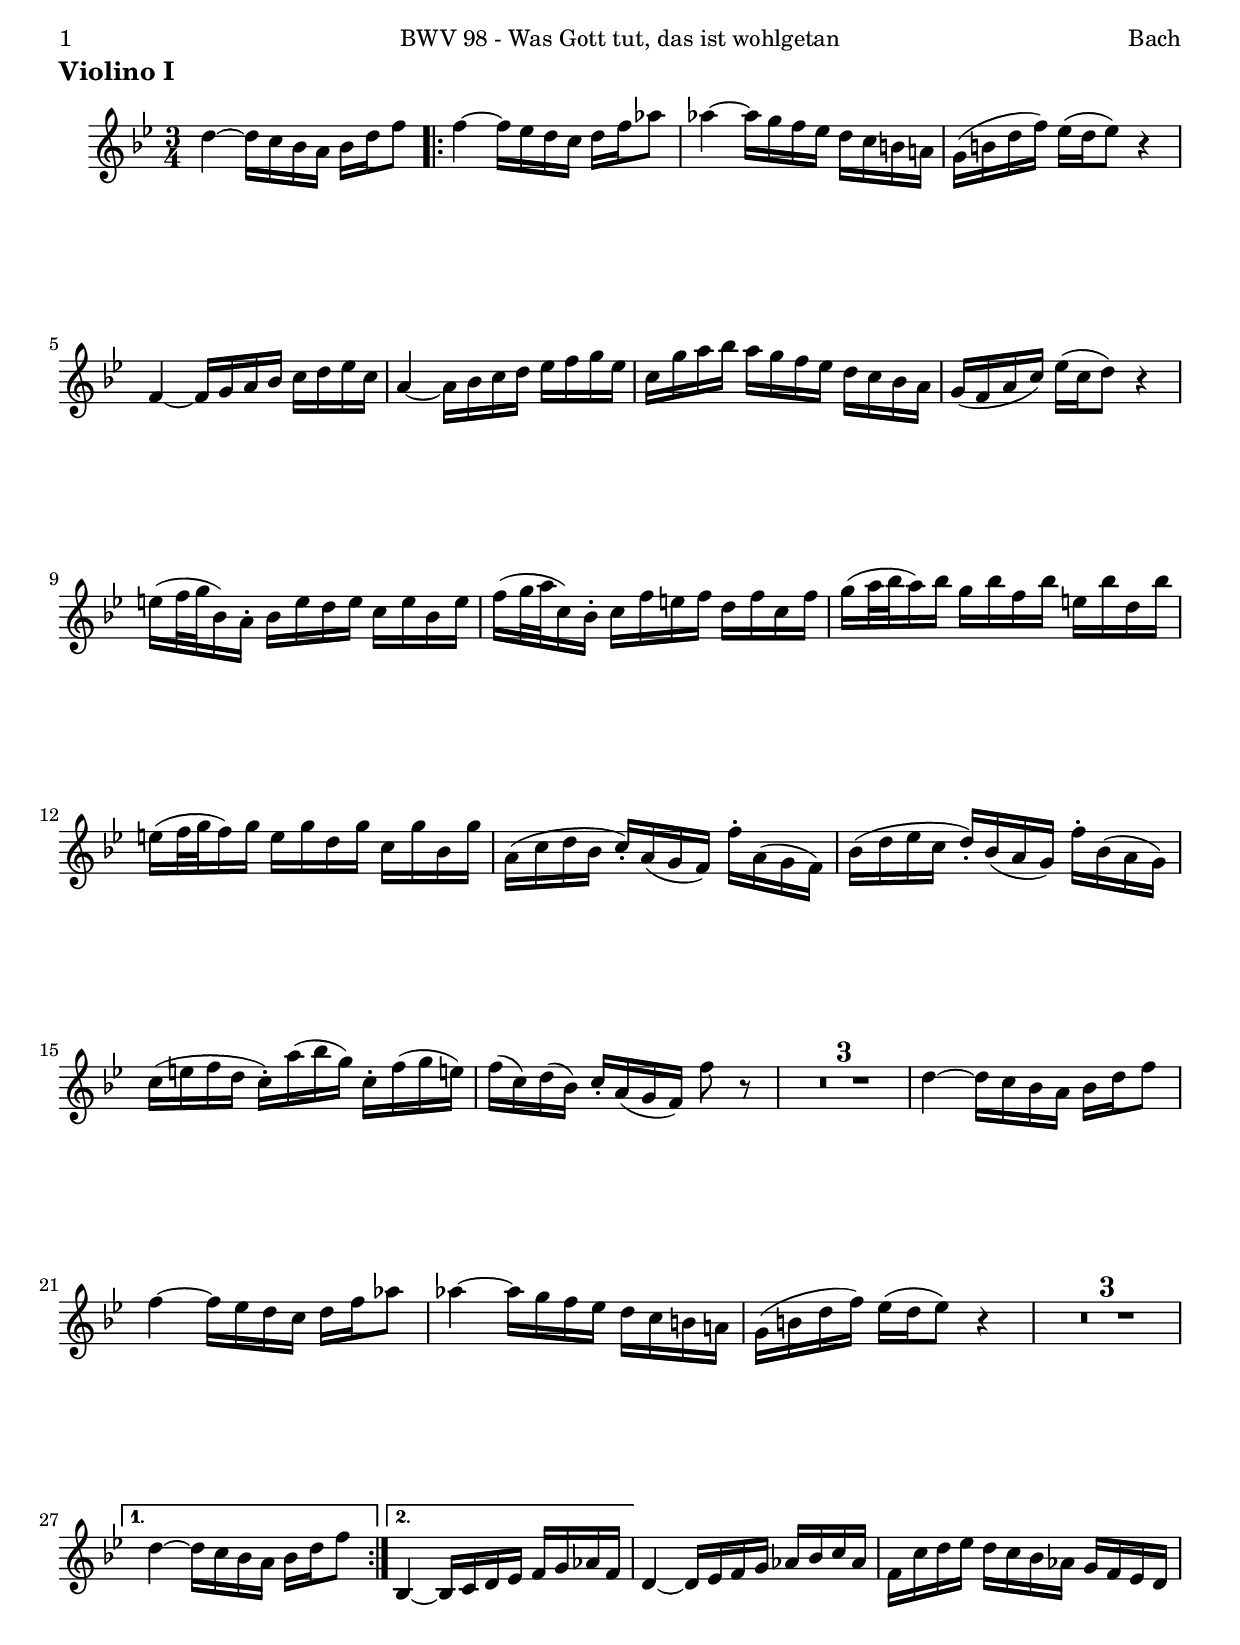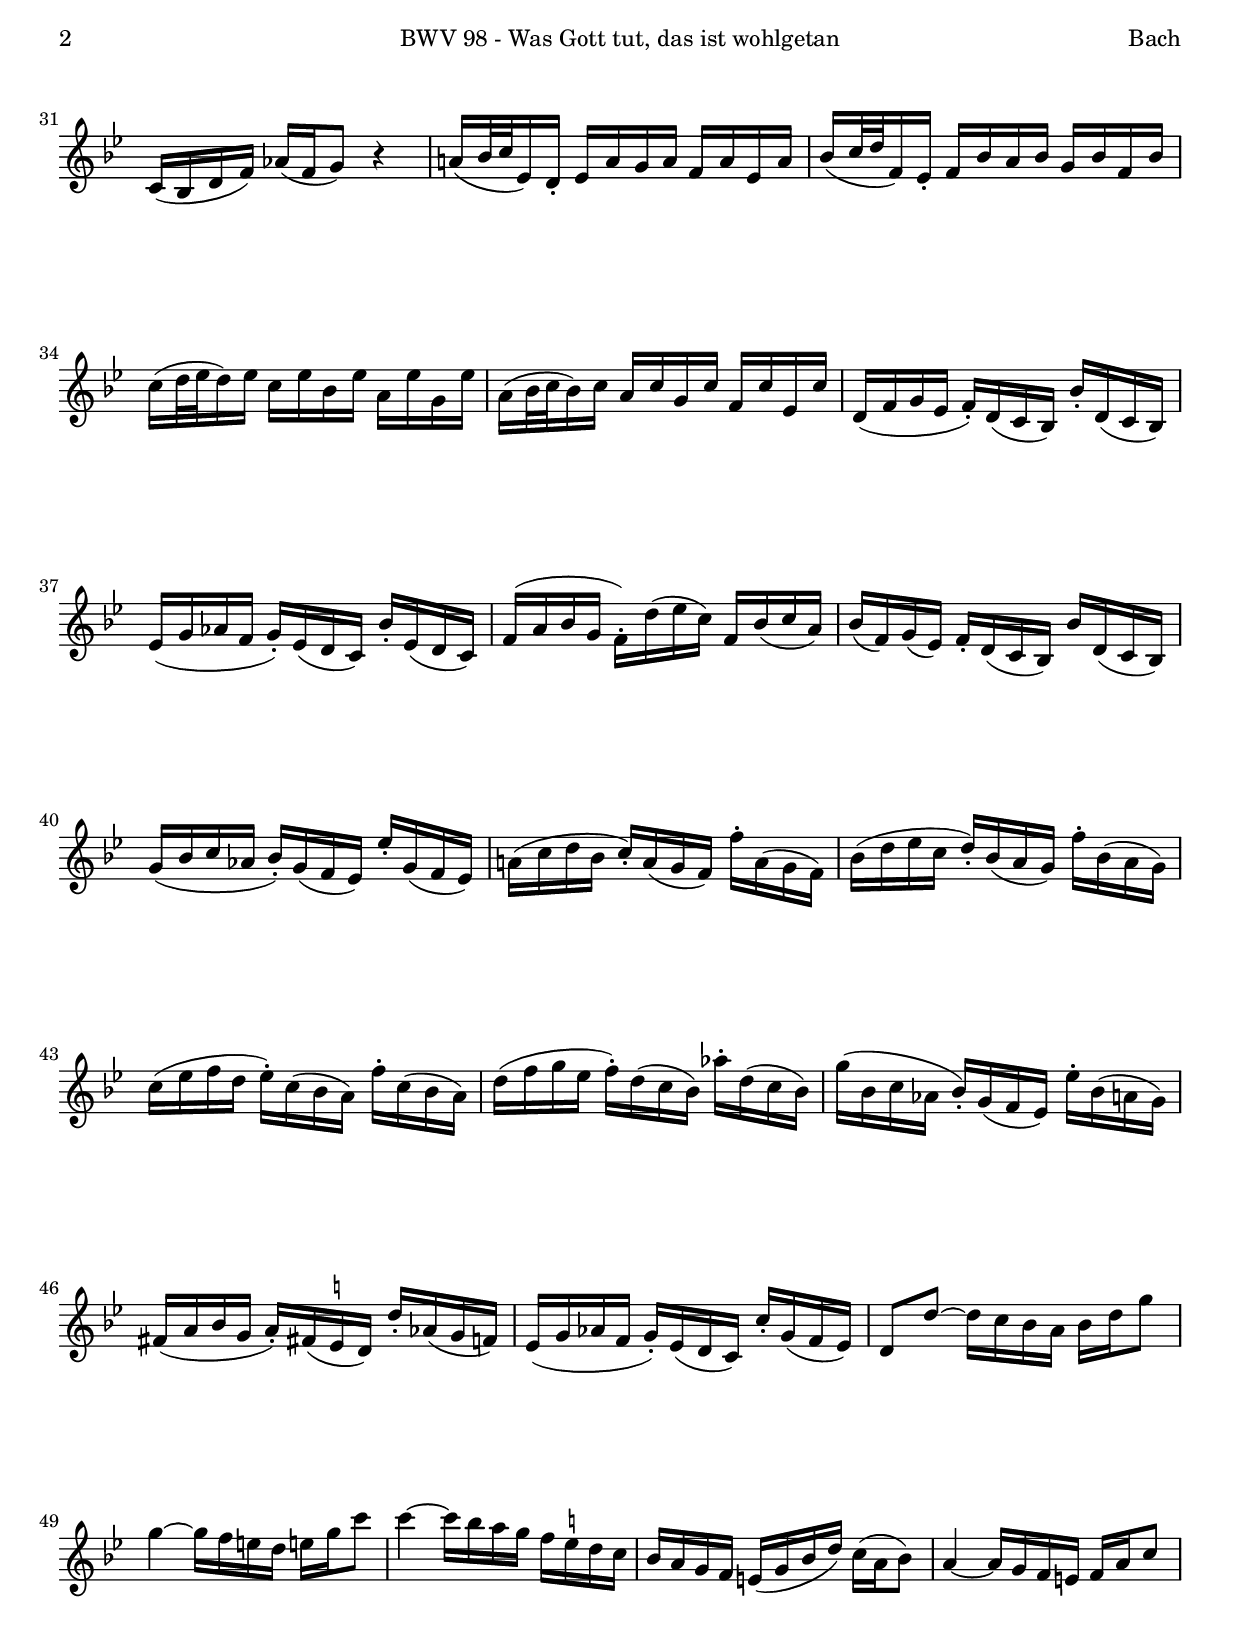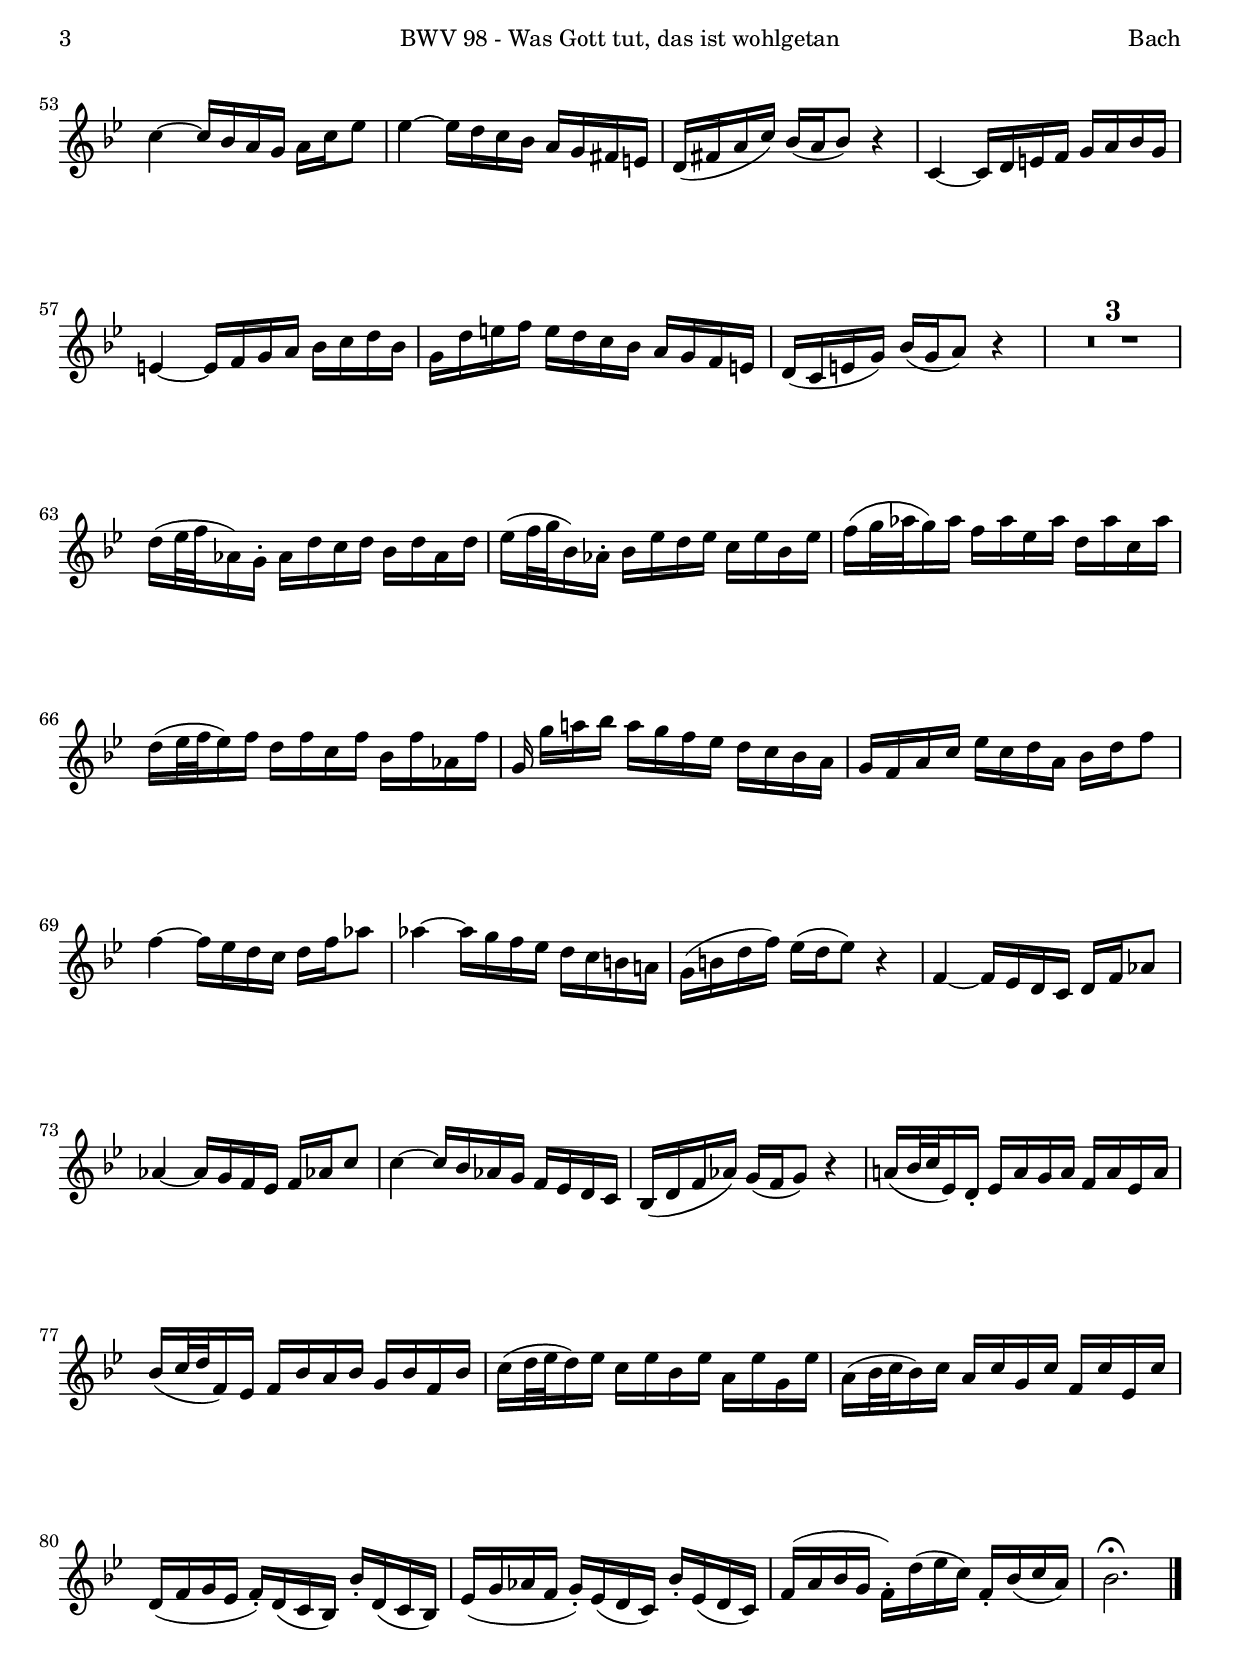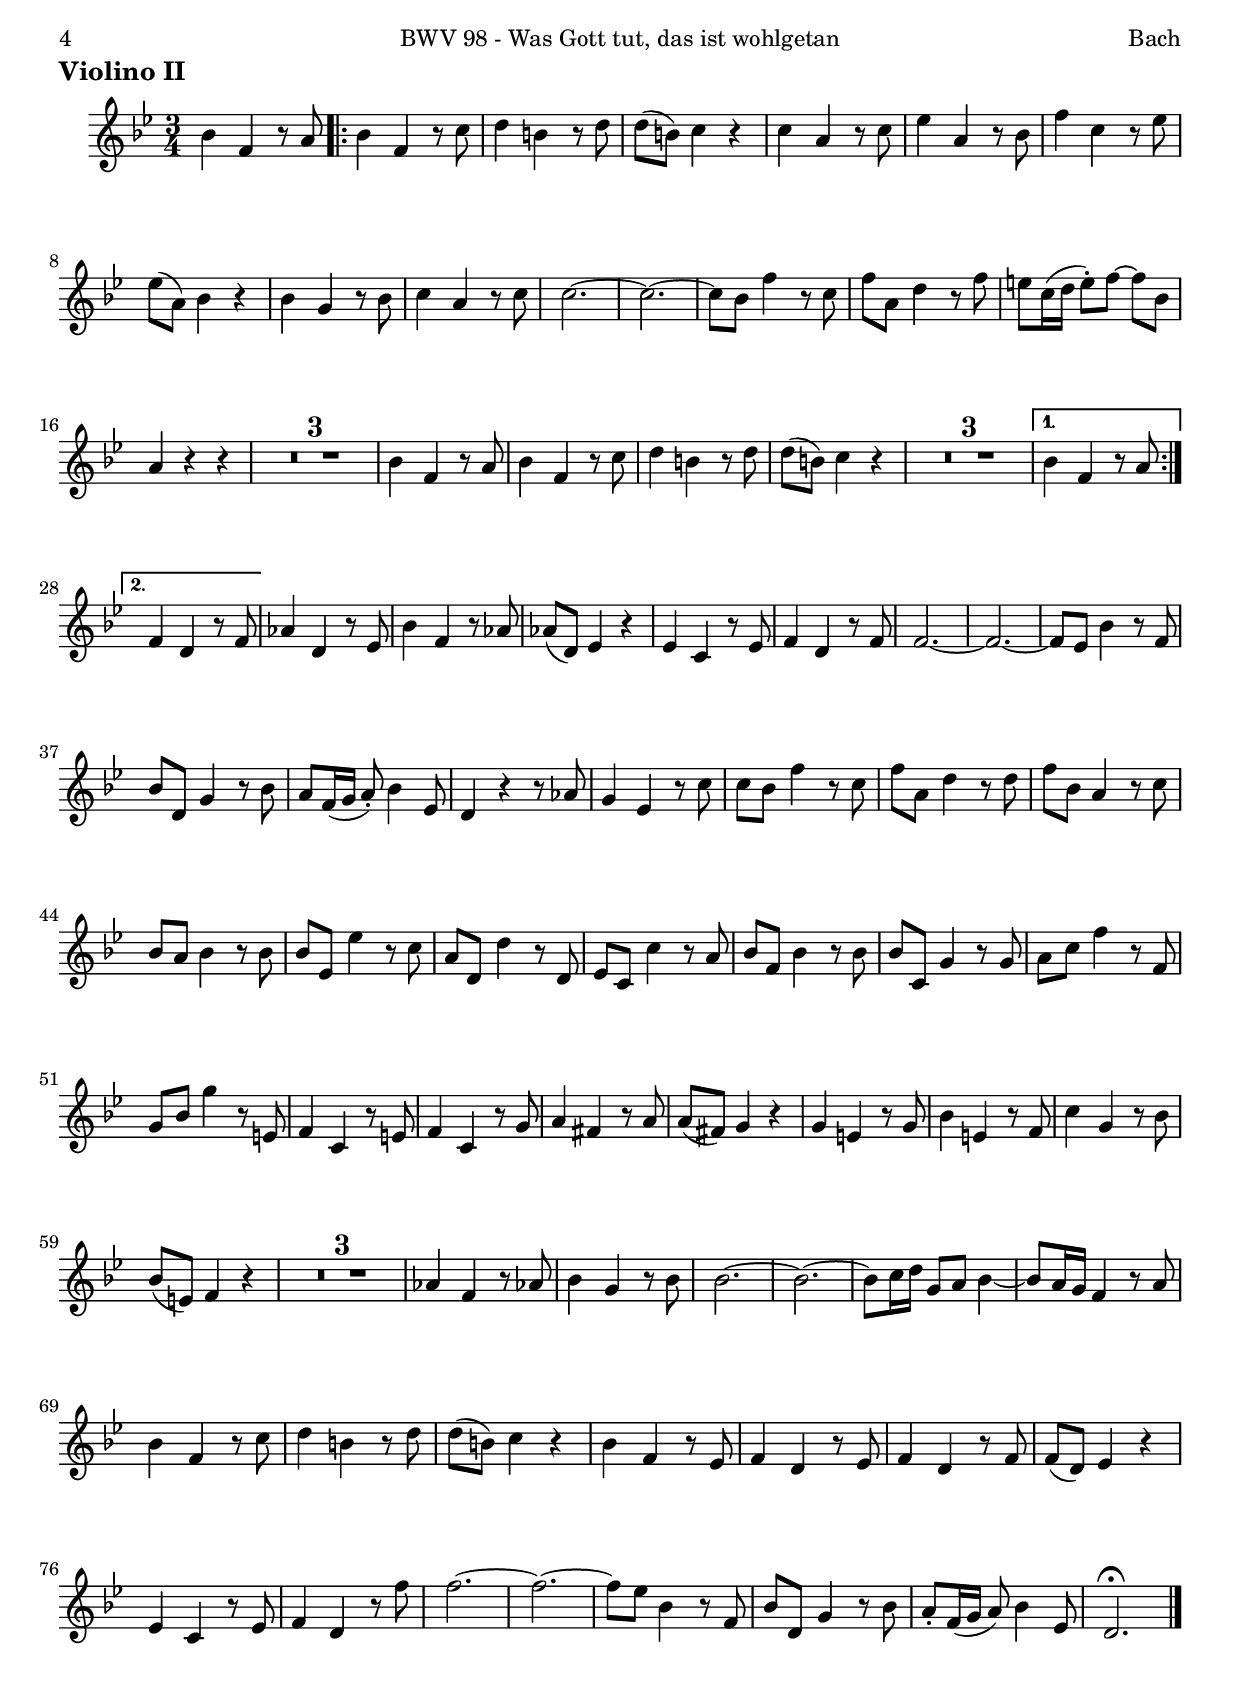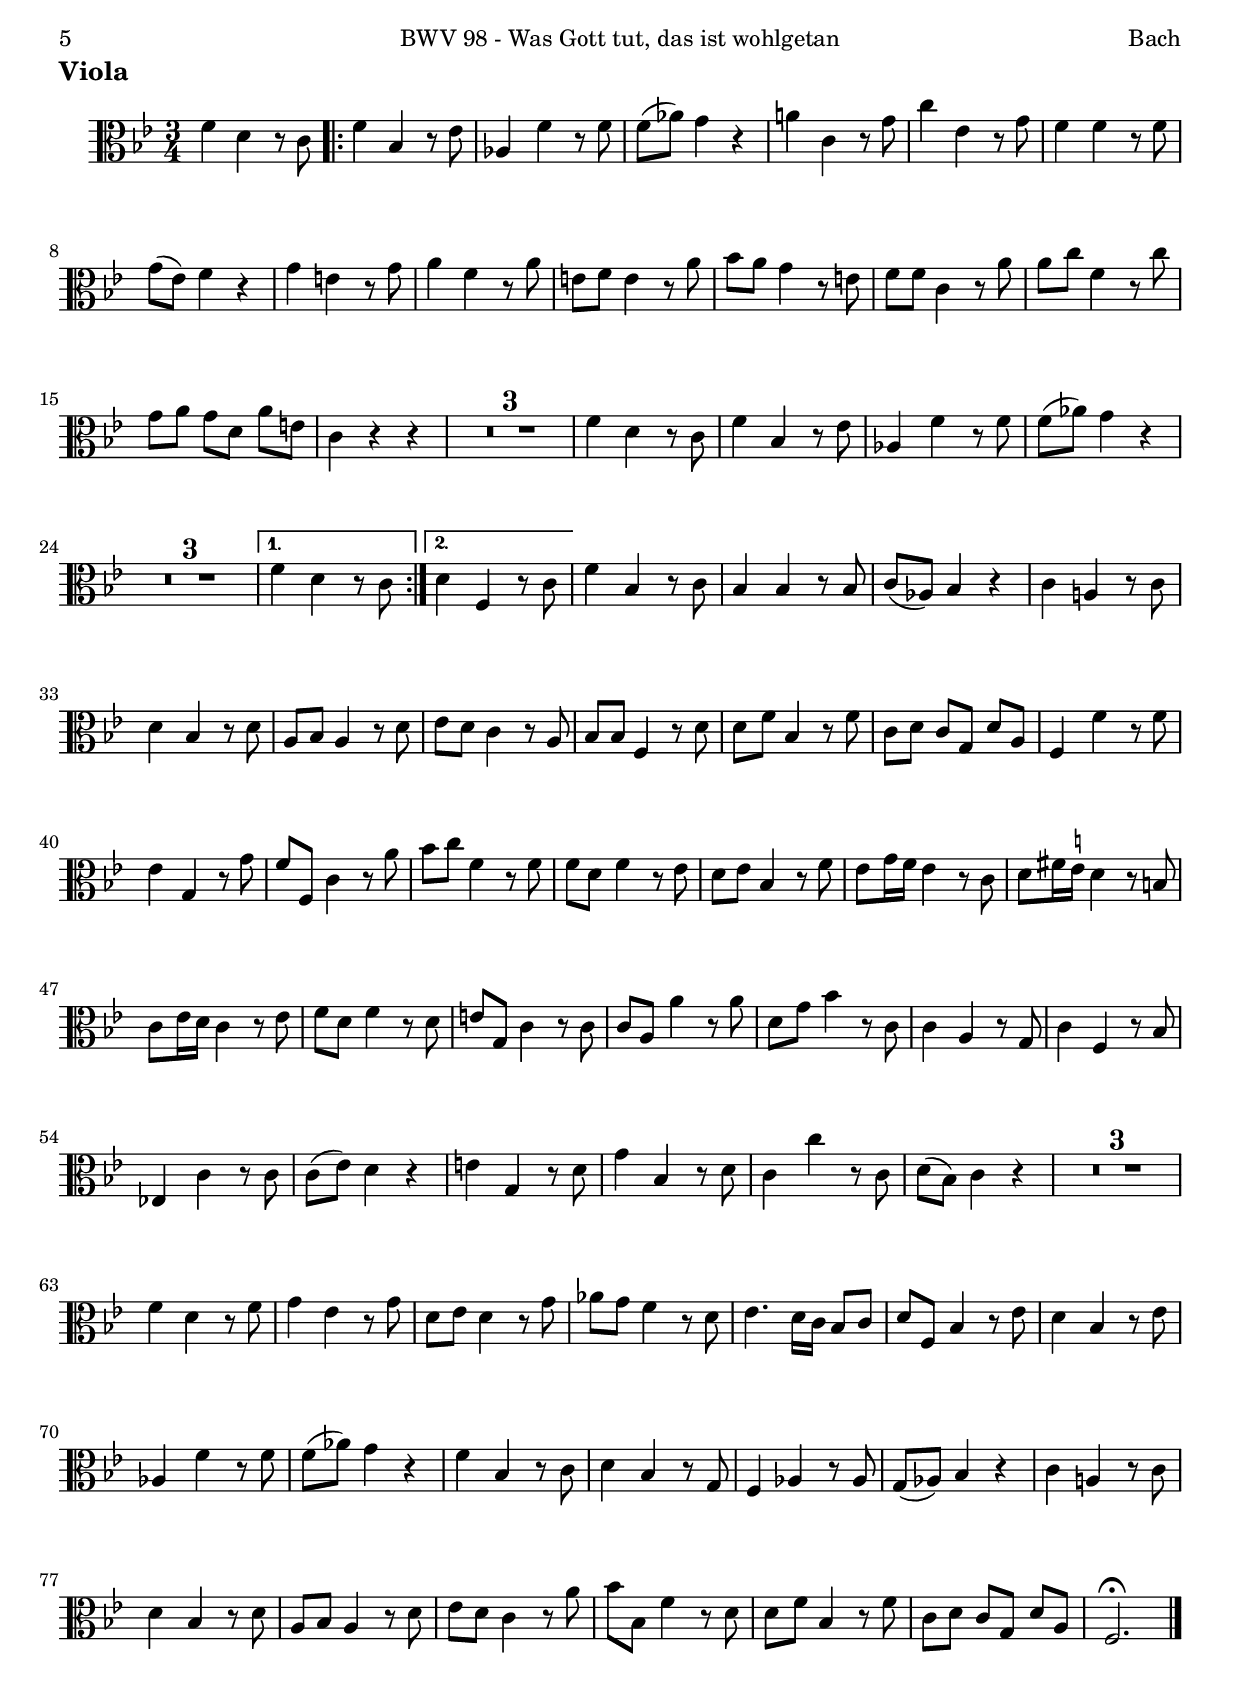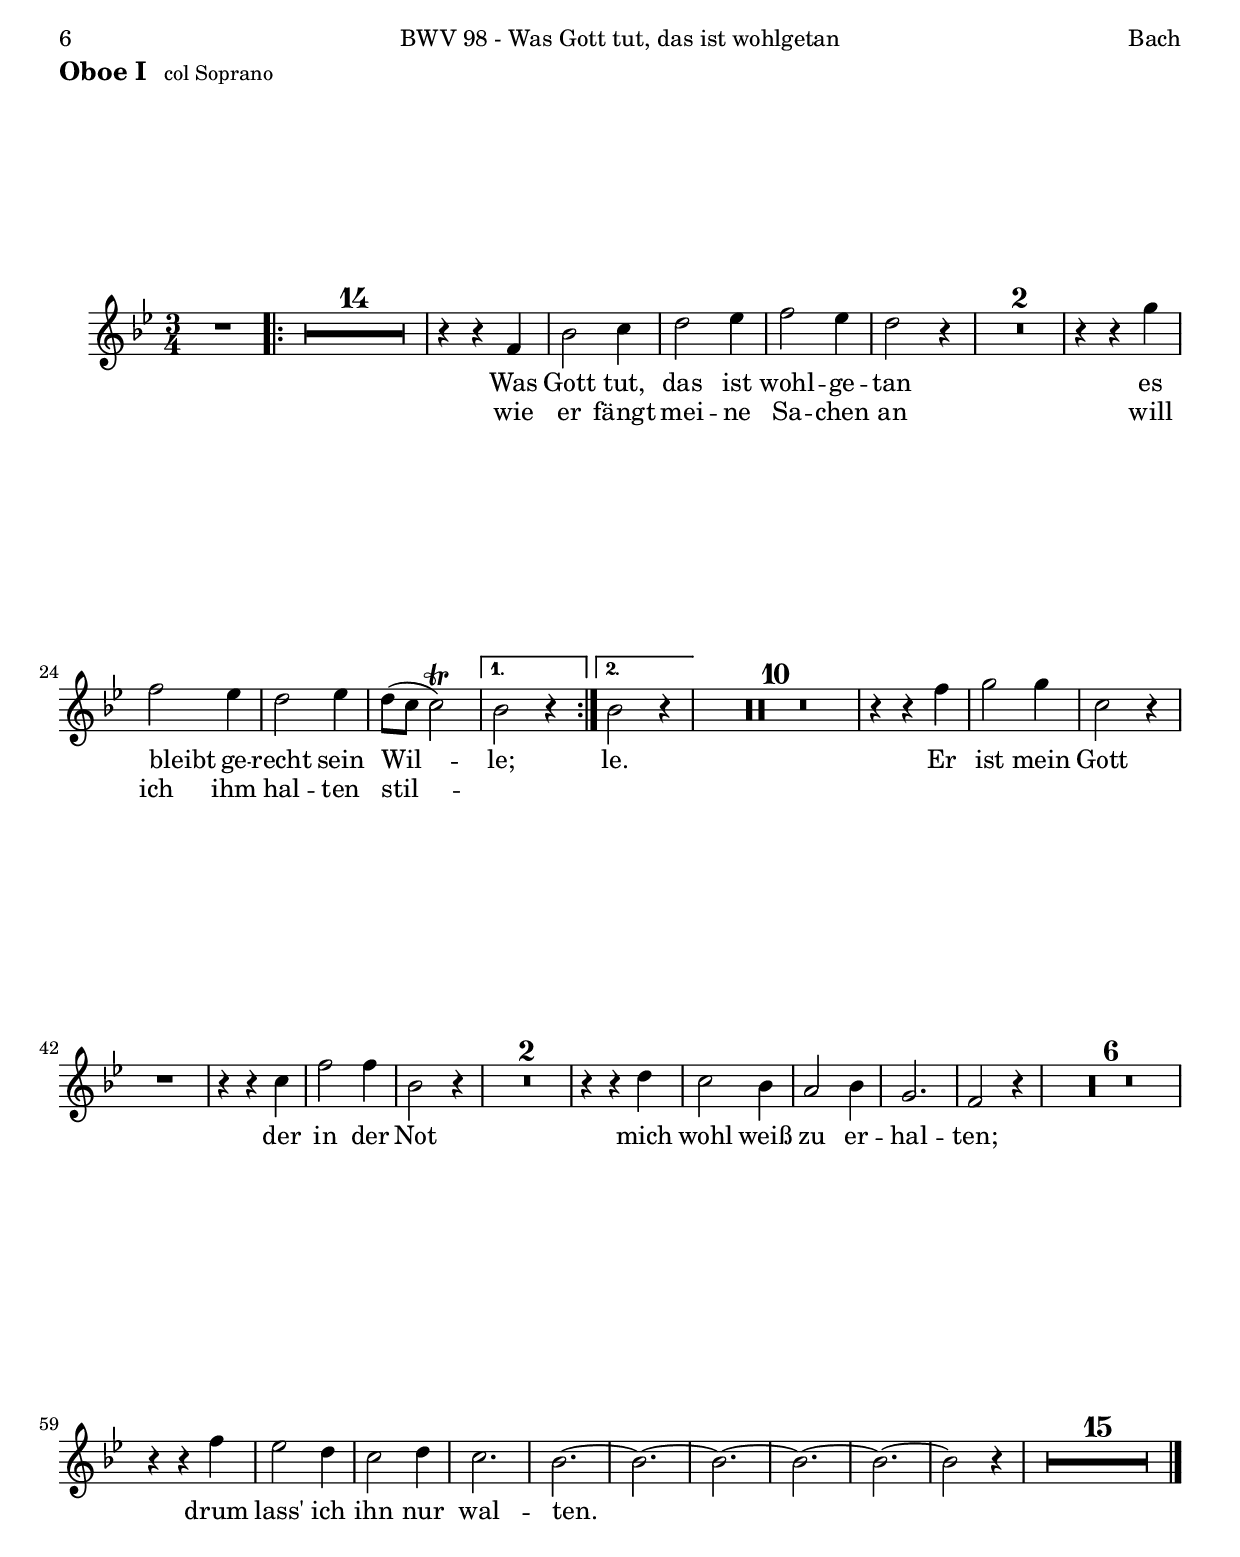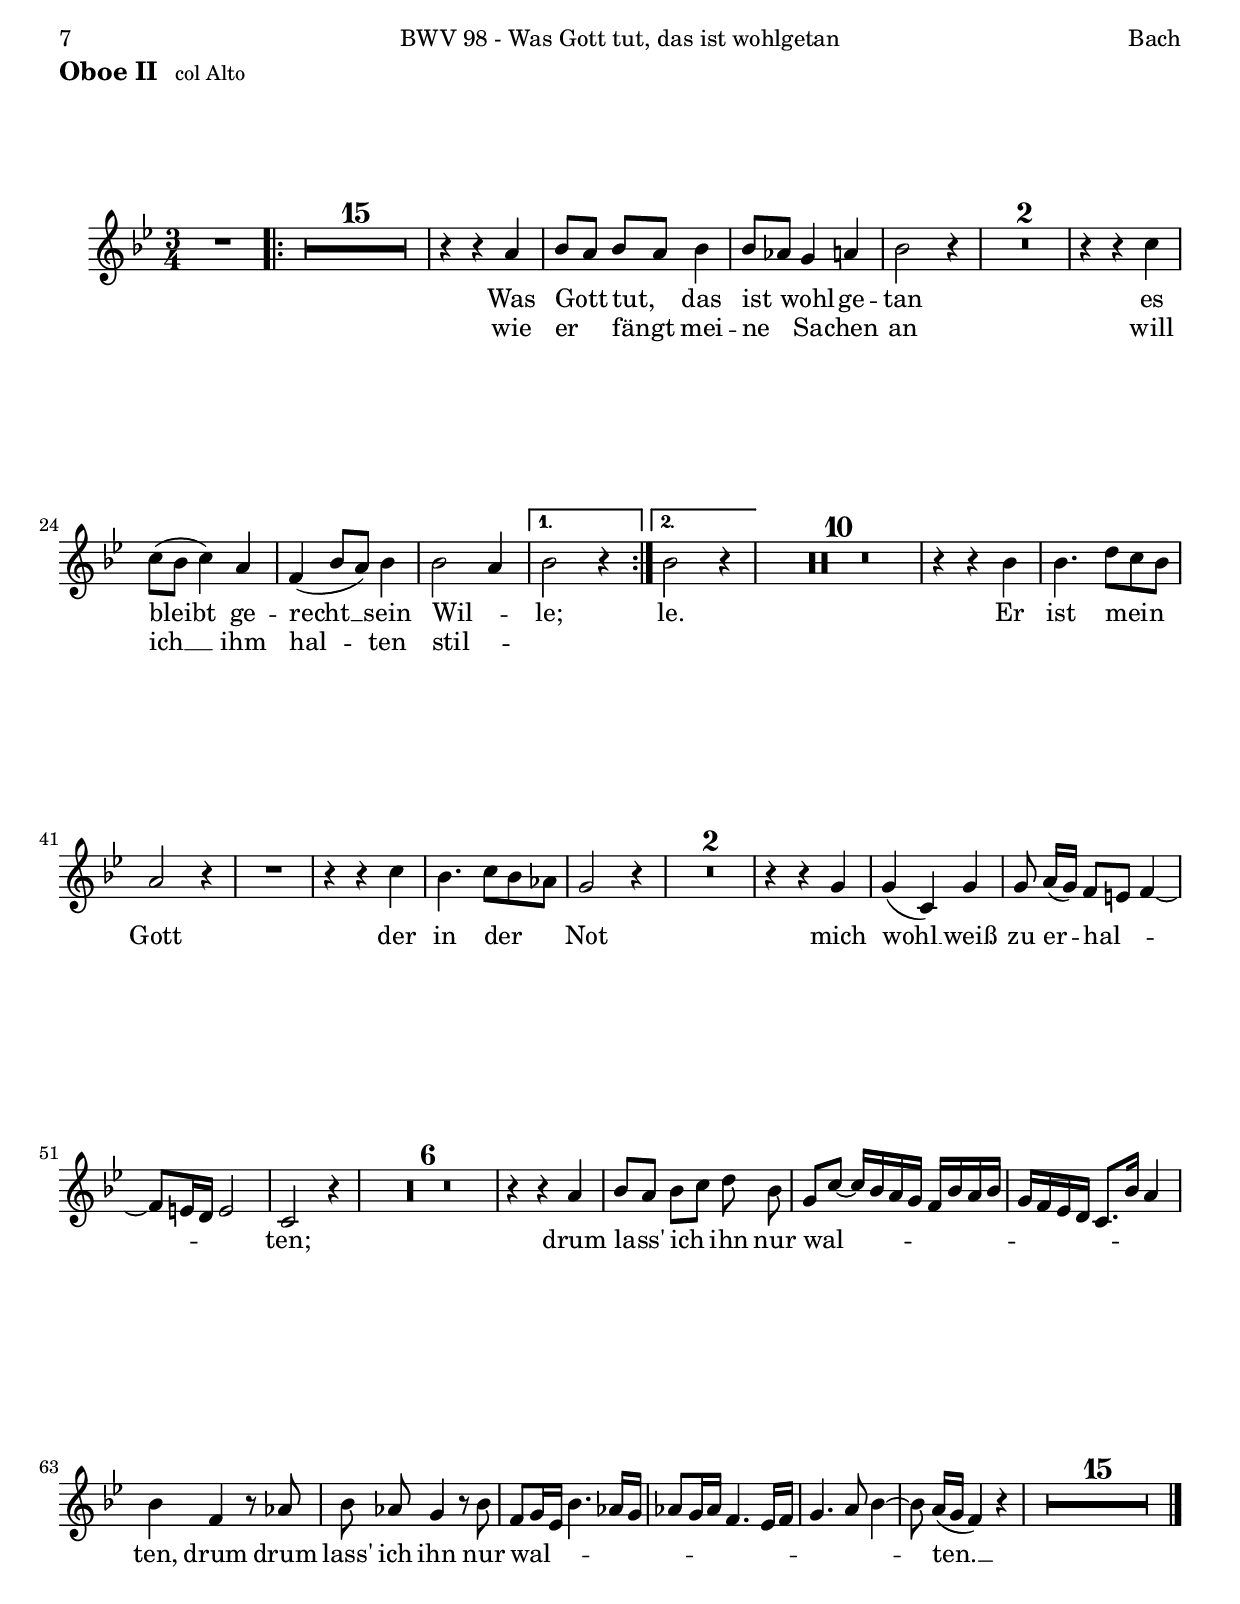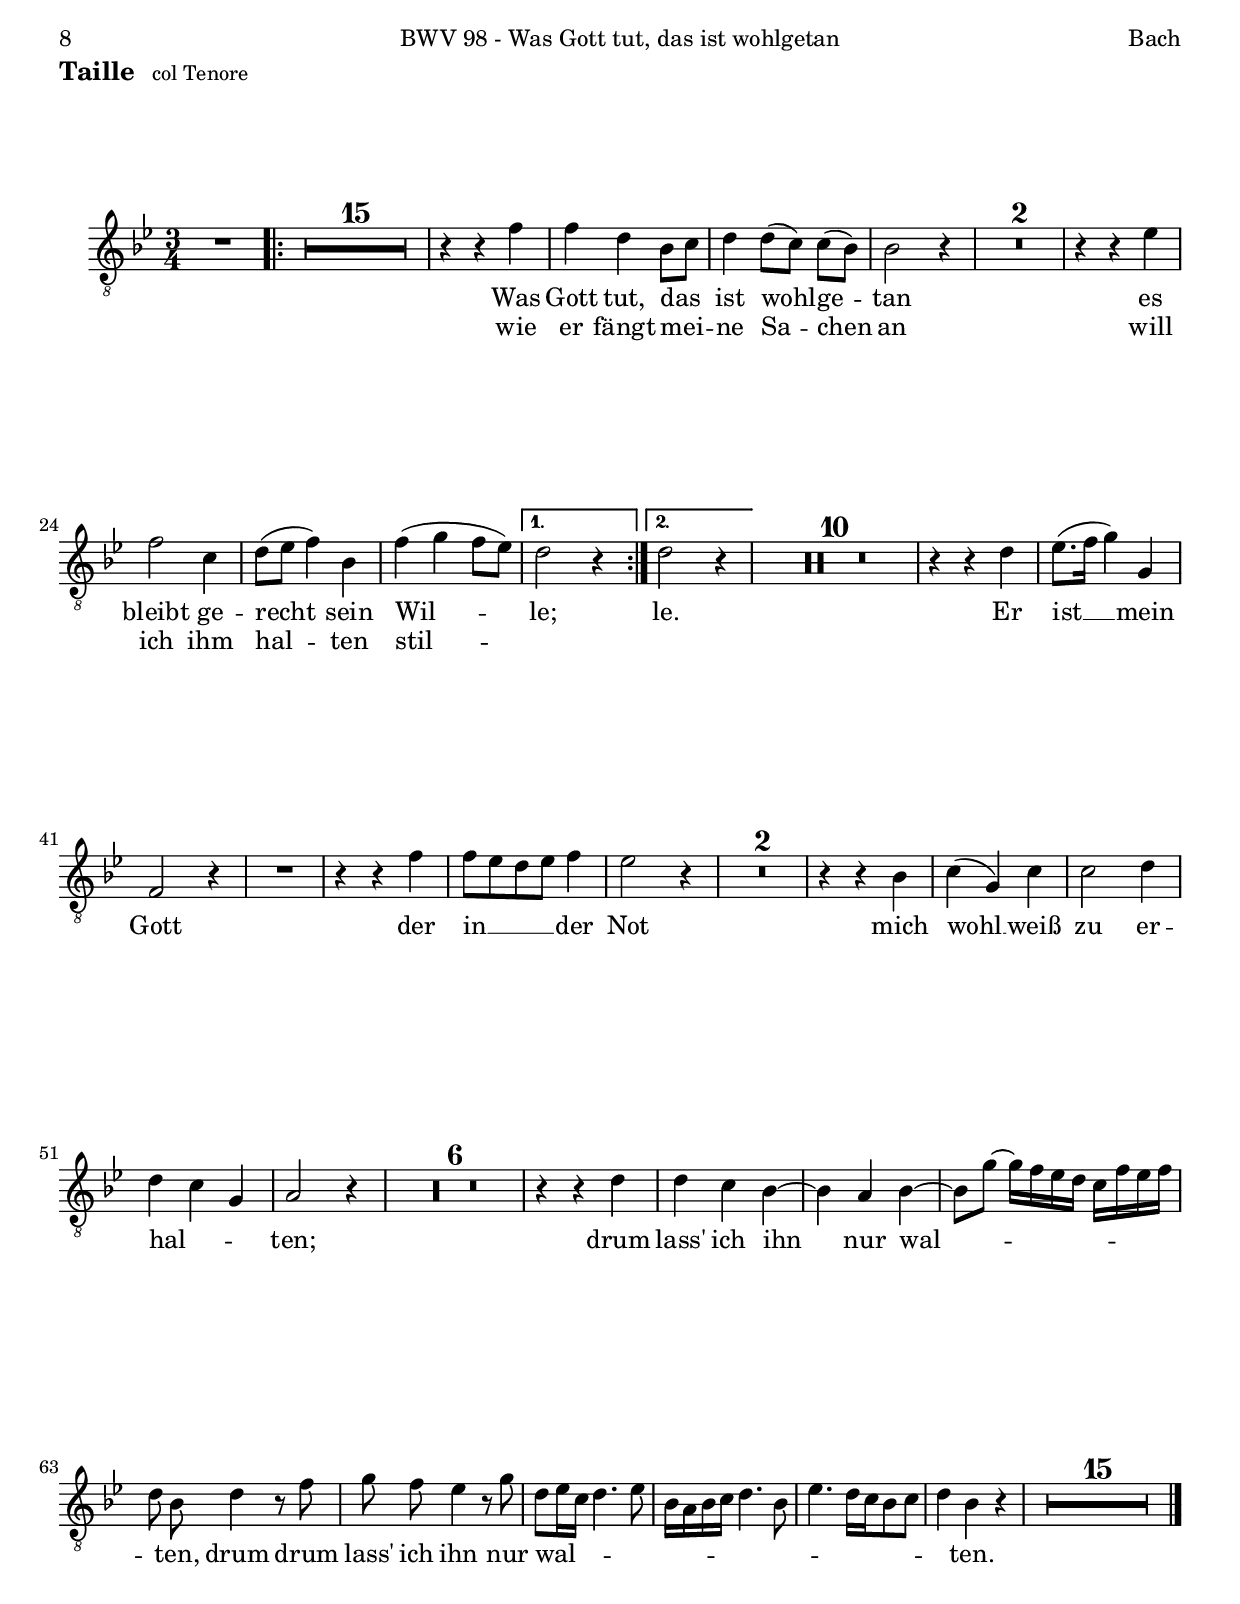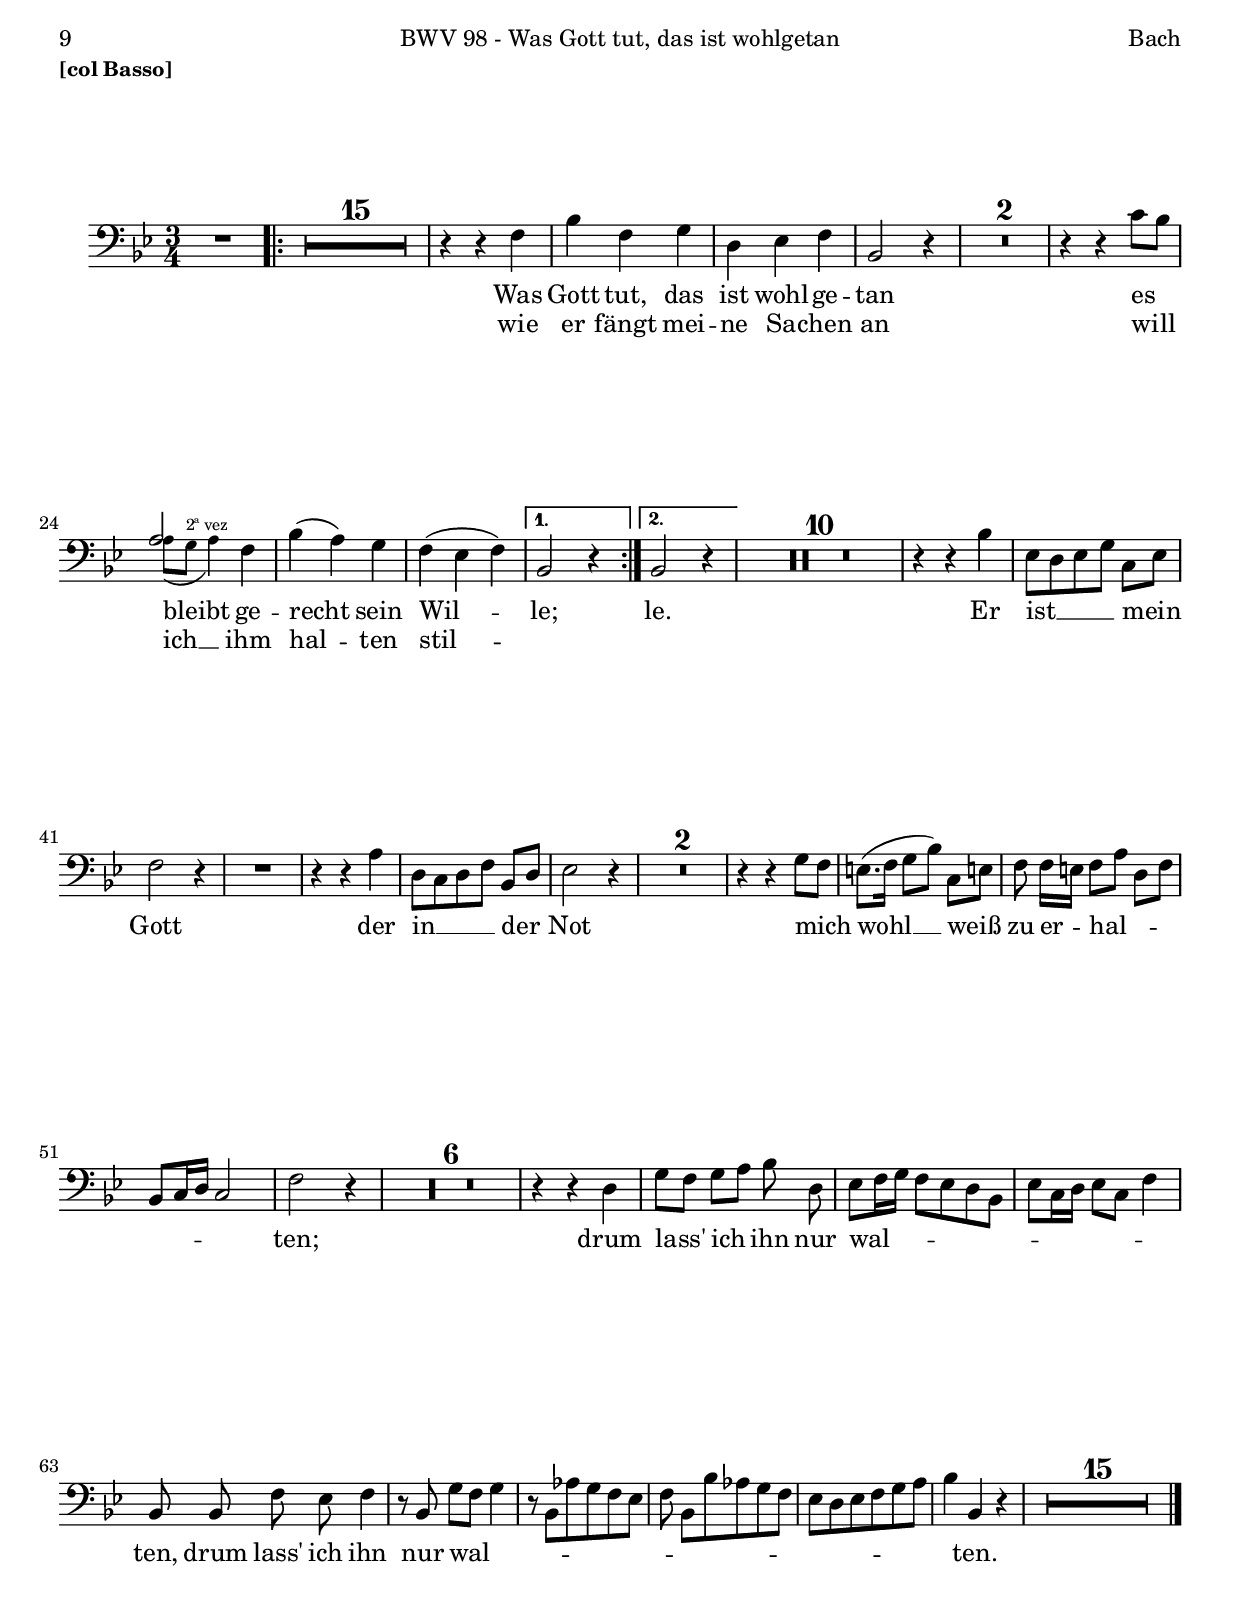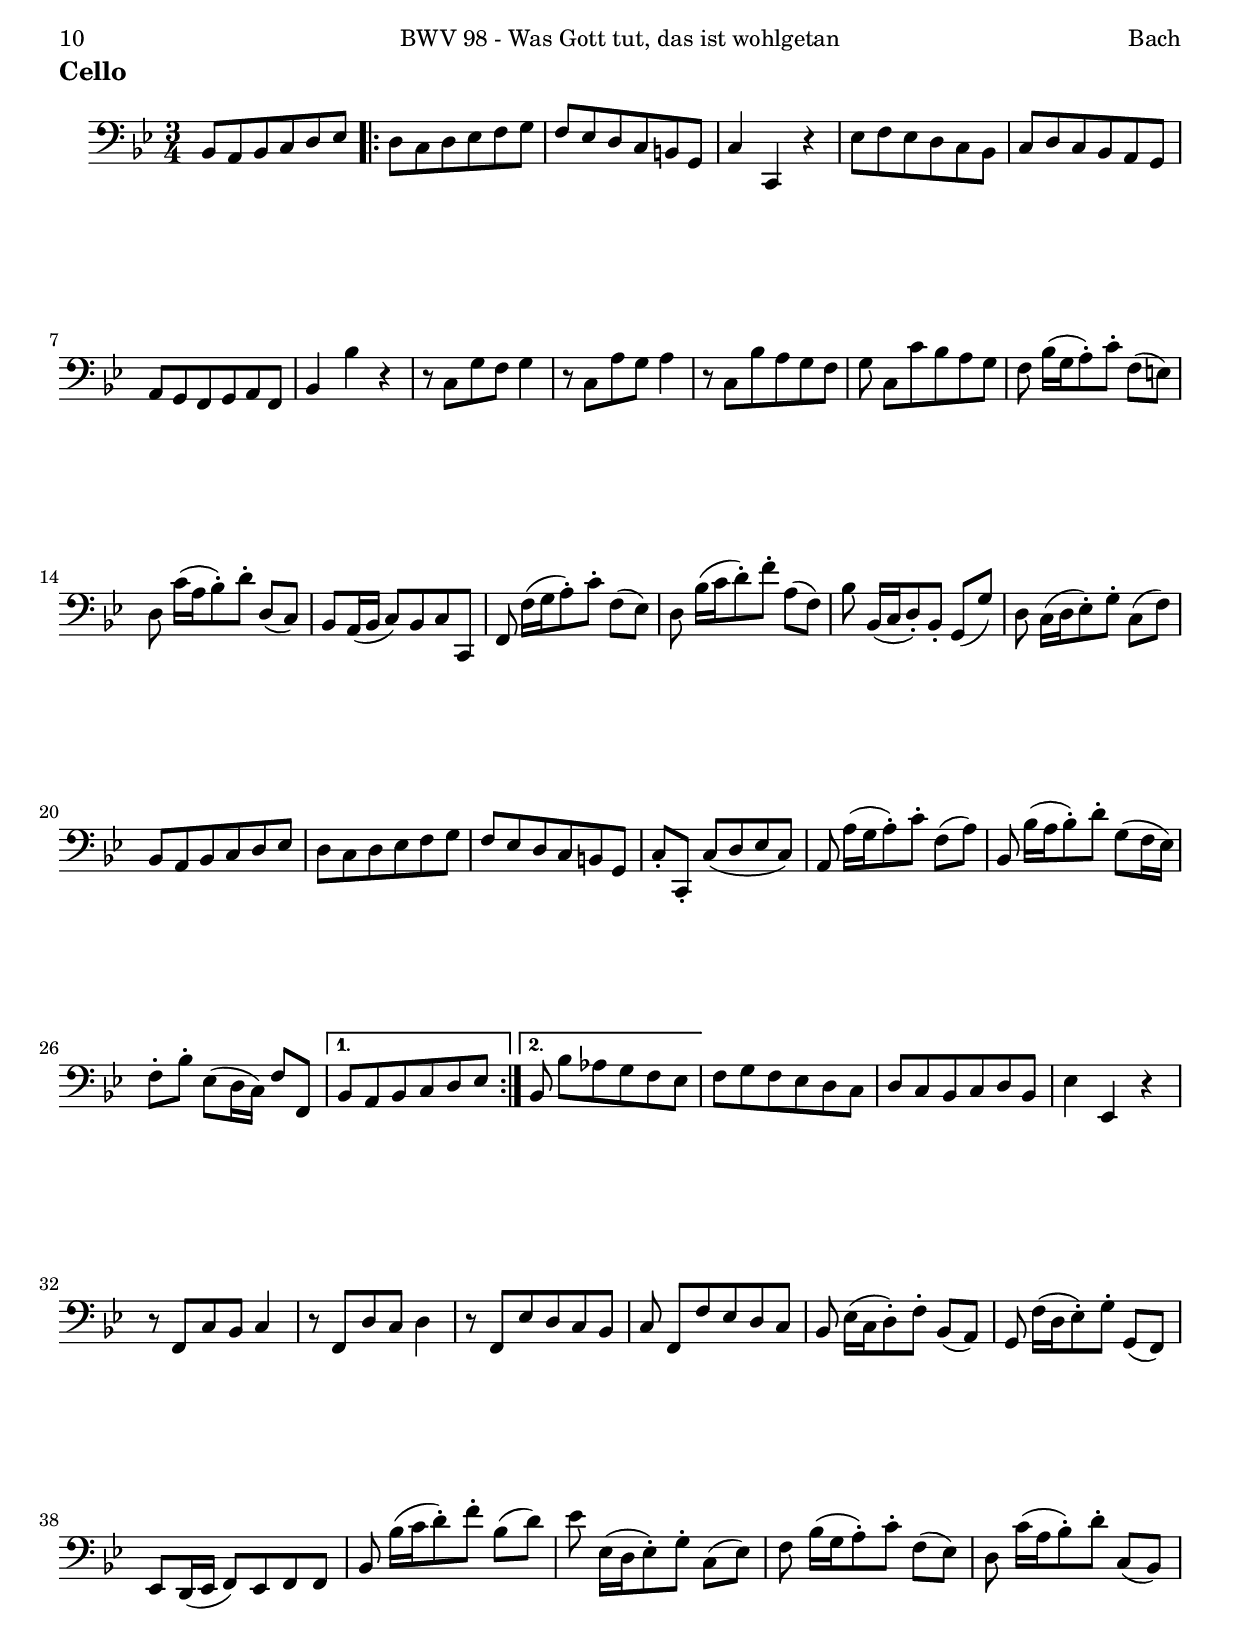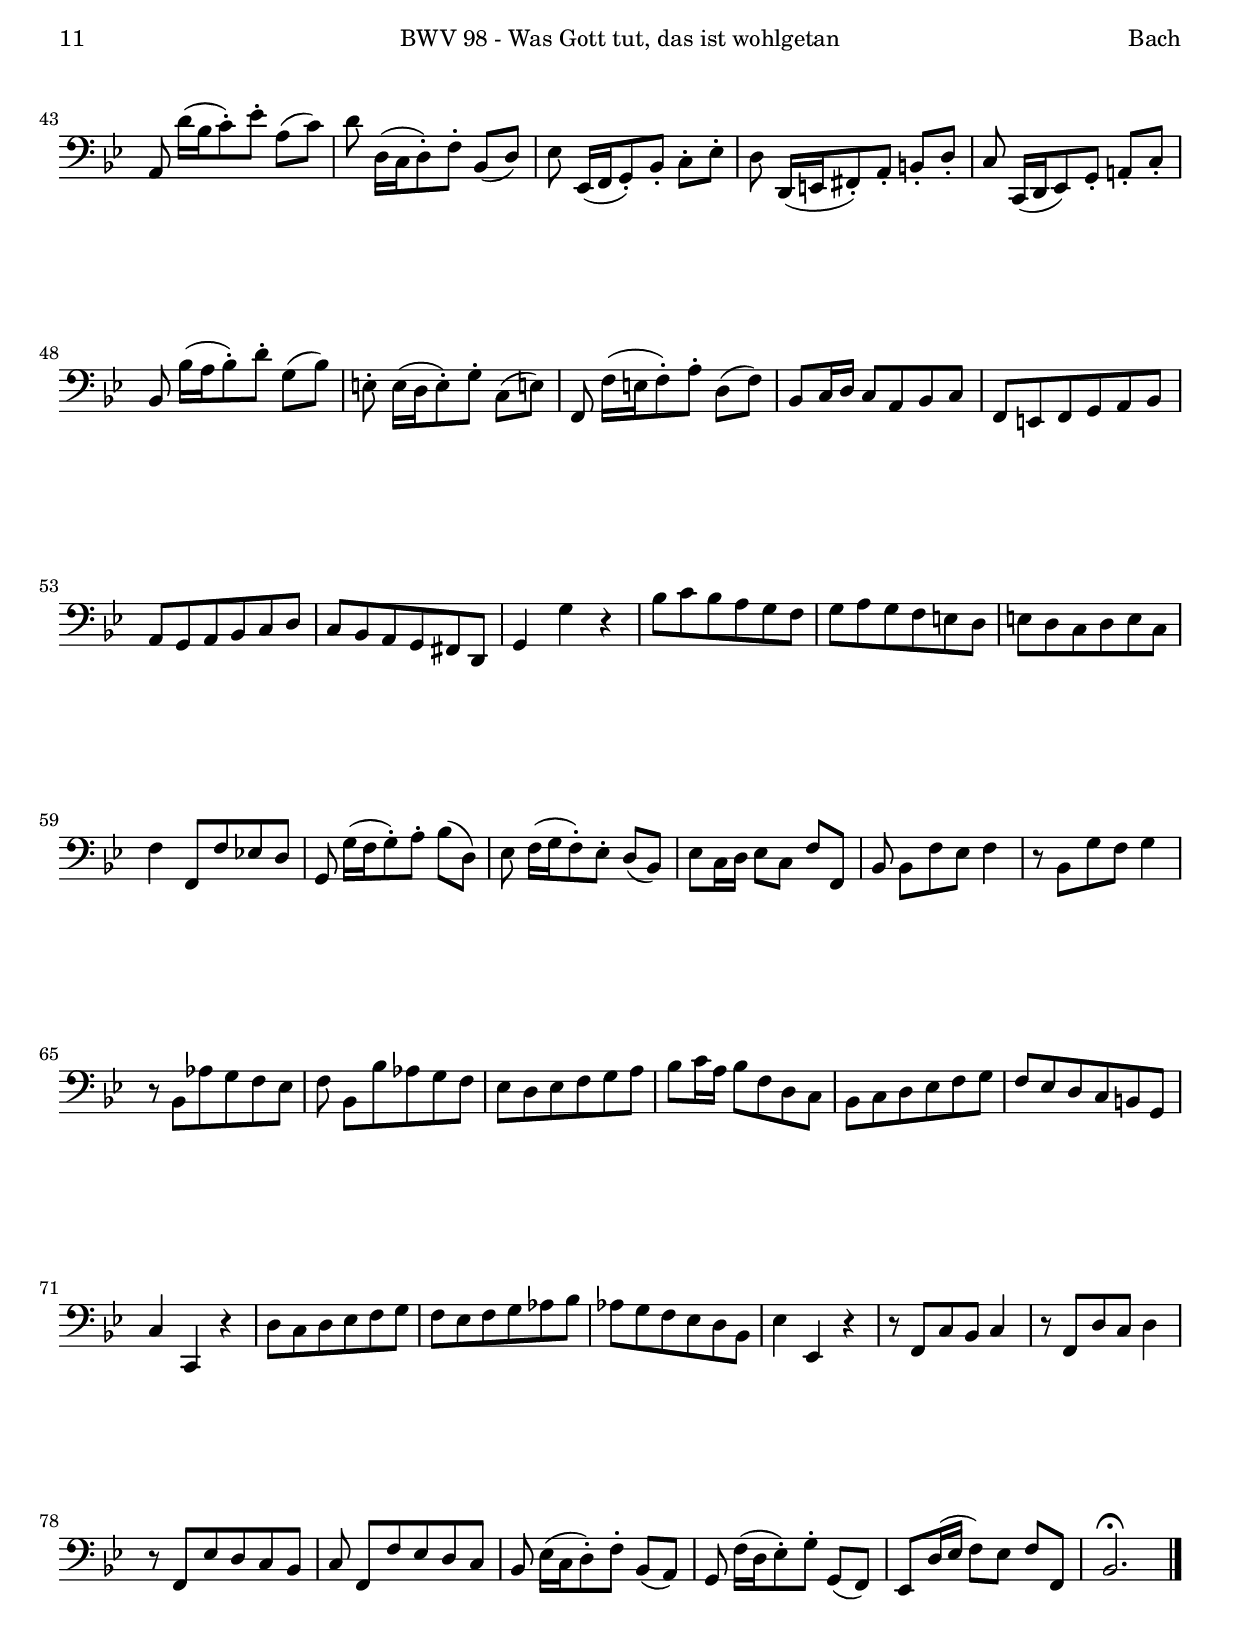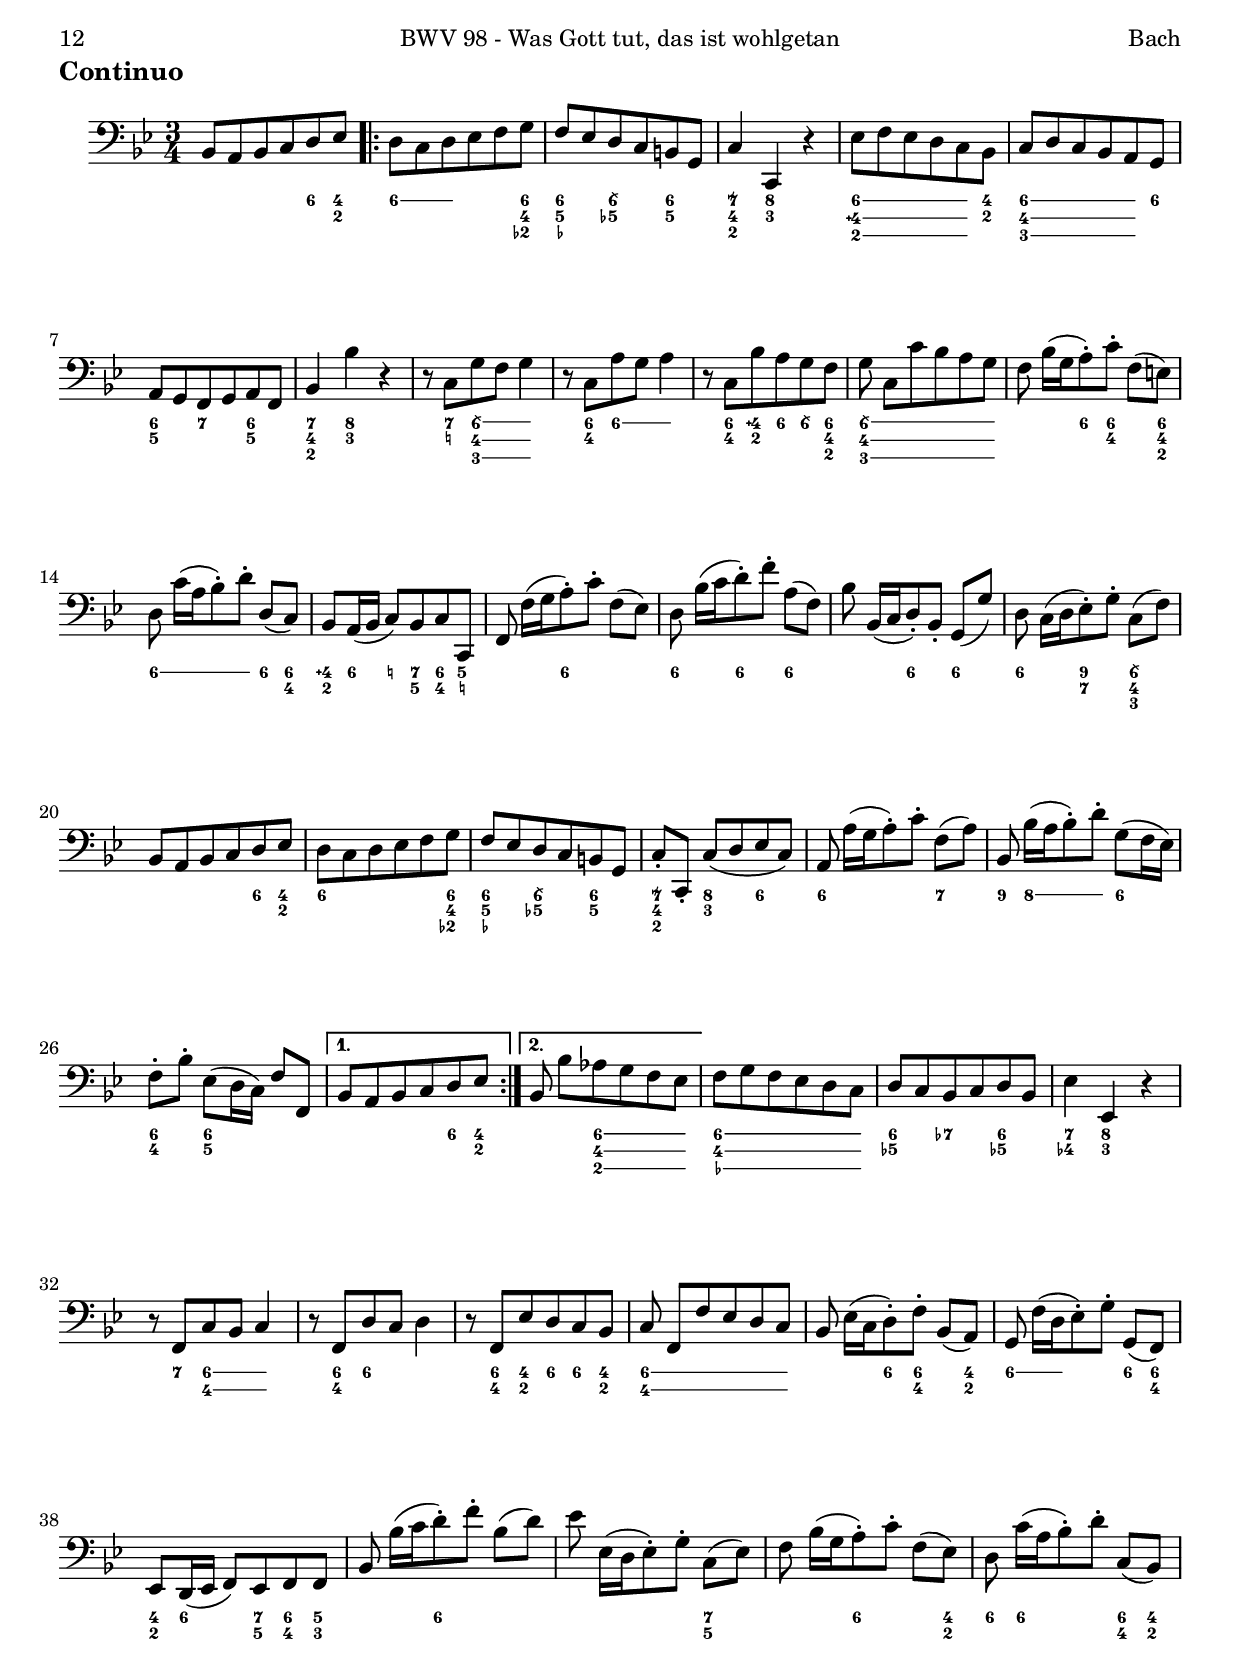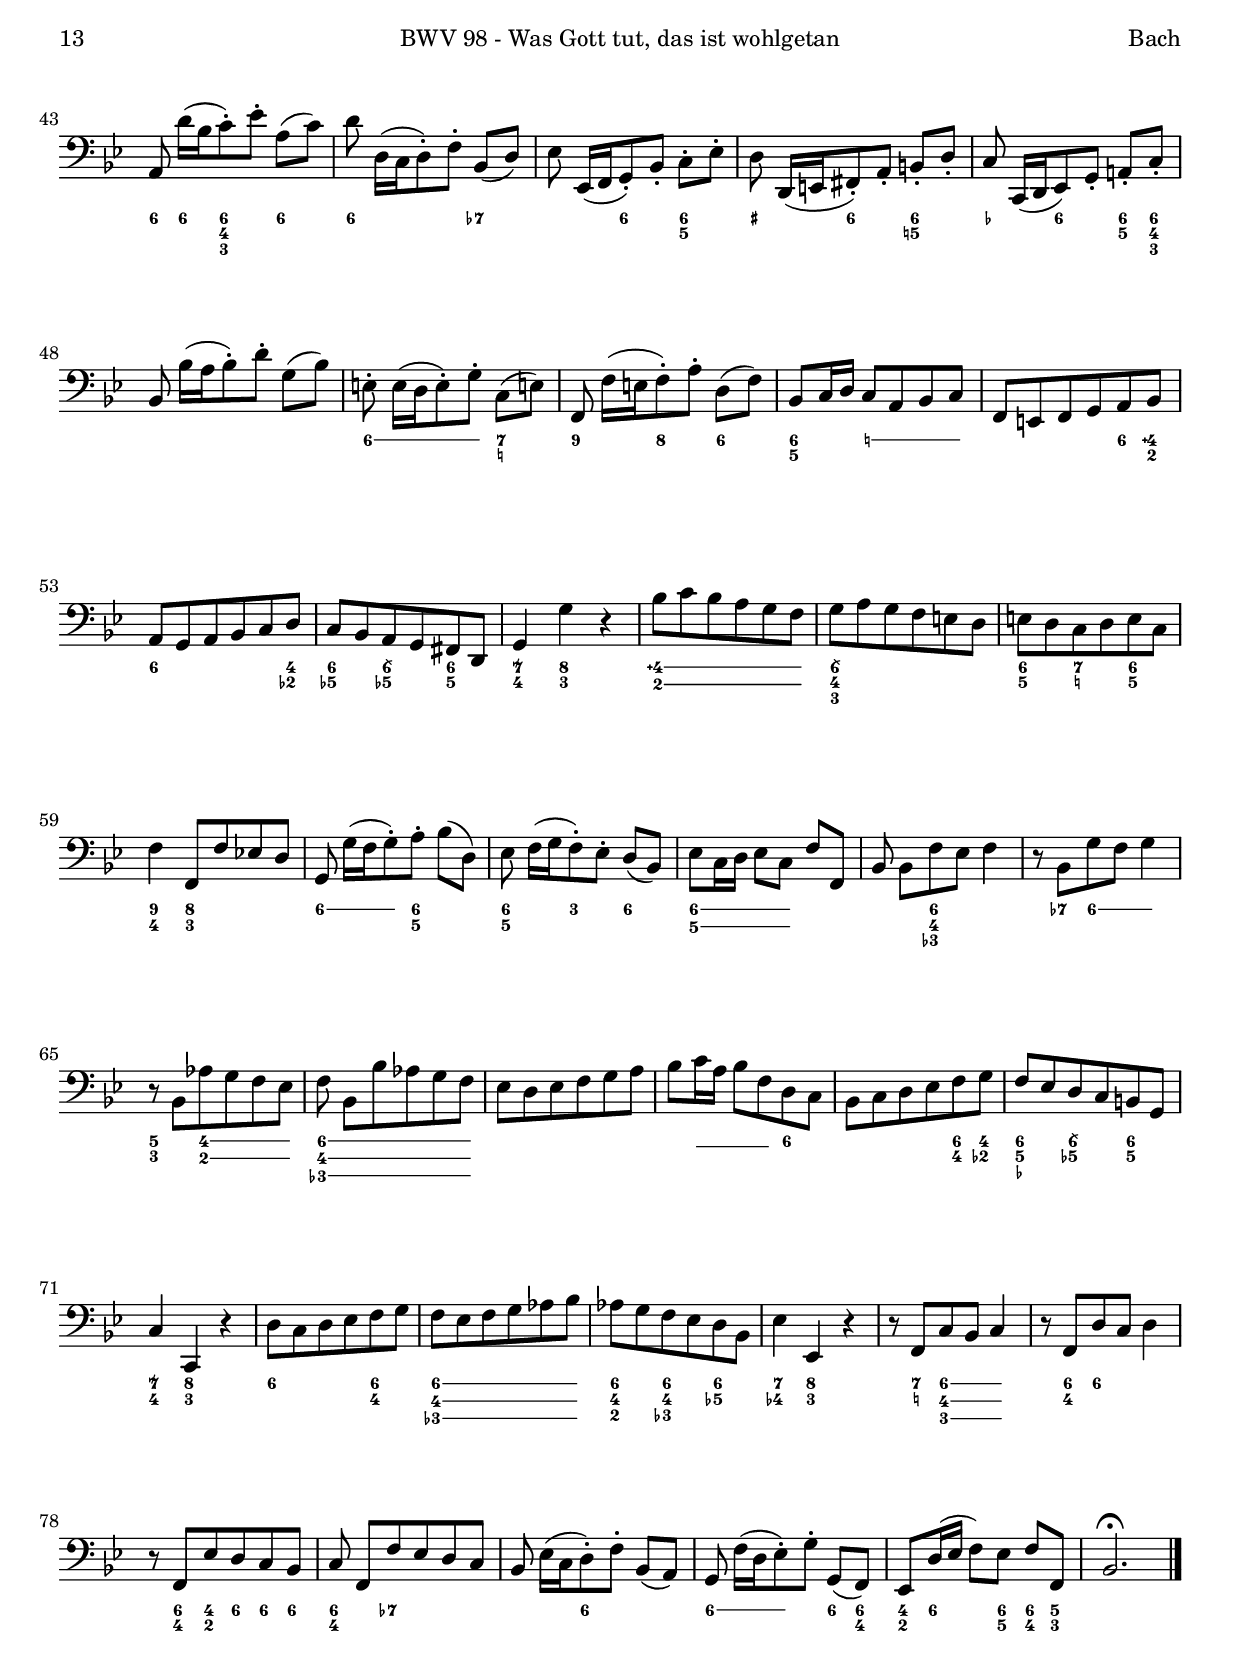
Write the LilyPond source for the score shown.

\version "2.22.0"

#(set-default-paper-size "a4")
#(set-global-staff-size 20.0)
#(ly:set-option 'point-and-click #f)
%nomobile

italicas=\override LyricText.font-shape = #'italic
rectas=\override LyricText.font-shape = #'upright
ss=\once \set suggestAccidentals = ##t
mtempo={\tempo 4 = 76 }
pfermata=\markup{"(" \musicglyph "scripts.ufermata" ")"}
showMultiRests = { \set Staff.keepAliveInterfaces = #'( rhythmic-grob-interface multi-measure-rest-interface lyric-interface stanza-number-interface percent-repeat-interface) }
hideMultiRests = \unset Staff.keepAliveInterfaces
noados=\once \set Staff.aDueText = #""
mt=#(define-music-function (offset) (number?) ; move lyric text
      #{ \once \override LyricText.X-offset = -$offset #})


htitle="BWV 98 - Was Gott tut, das ist wohlgetan"
hcomposer="Bach"
%{
\header {
	title=\markup{\fontsize #3 "1. Was Gott tut, das ist wohlgetan"}
	subtitle="Cantata BWV 98"
        %subsubtitle=\markup{\raise #.8 "BWV 98" \vspace #1 }
        composer="Johann Sebastian Bach (1685-1750)"
        pdfauthor=\composer
       %opus="(-)"
	%poet=\markup{"BWV 98"}
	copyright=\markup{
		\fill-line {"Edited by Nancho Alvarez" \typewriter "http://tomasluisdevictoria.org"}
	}
%	tagline=""
}
%}
global={
  \compressEmptyMeasures
  \key bes \major \time 3/4 \skip 1*3/4
  \repeat volta 2
  { \skip 1*3/4*25 } 
  \alternative { {\skip 2.} {\skip 2.}}
  \skip 1*3/4*55 \bar "|."
}

cantus=\relative c'{
        \set autoBeaming = ##f
        R1*3/4*15
        r4 r f
        bes2 c4
        d2 ees4
        f2 ees4
        d2 r4
        R1*3/4*2
        r4 r g
        f2 ees4
        d2 ees4
        d8[( c] c2)^\trill
        bes2 r4
        bes2 r4
        R1*3/4*10
        r4 r f'
        g2 g4
        c,2 r4
        R1*3/4
        r4 r c
        f2 f4
        bes,2 r4
        R1*3/4*2
        r4 r d
        c2 bes4
        a2 bes4
        g2.
        f2 r4
        R1*3/4*6
        r4 r f'
        ees2 d4
        c2 d4
        c2.
        bes2. ~
        bes ~
        bes ~
        bes ~
        bes ~
        bes2 r4
        R1*3/4*15
}

altus=\relative c''{
        \set autoBeaming = ##f
        R1*3/4*16
        r4 r a
        bes8[ a] bes[ a] bes4
        bes8[ aes] g4 a4
        bes2 r4
        R1*3/4*2
        r4 r c
        c8[( bes] c4) a4
        f4( bes8[ a]) bes4
        bes2 a4
        bes2 r4
        bes2 r4
        R1*3/4*10
        r4 r bes
        bes4. d8[ c bes]
        a2 r4
        R1*3/4
        r4 r c
        bes4. c8[ bes aes]
        g2 r4
        R1*3/4*2
        r4 r g
        g( c,) g'
        g8 a16[( g]) f8[ e] f4 ~
        f8[ e16 d] e2
        c2 r4
        R1*3/4*6
        r4 r a'
        bes8[ a] bes[ c] d bes
        g8[ c] ~ c16[ bes a g] f[ bes a bes]
        g[ f ees d] c8.[ bes'16] a4
        bes4 f r8 aes
        bes8 aes g4 r8 bes
        f8[ g16 ees] bes'4. aes16[ g]
        aes8[ g16 aes] f4. ees16[ f]
        g4. a8 bes4 ~
        bes8 a16[( g] f4) r
        R1*3/4*15
}

tenor=\relative c'{
        \set autoBeaming = ##f
        R1*3/4*16
        r4 r f
        f d bes8[ c]
        d4 d8[( c)] c[( bes])
        bes2 r4
        R1*3/4*2
        r4 r ees
        f2 c4
        d8[( ees] f4) bes,
        f'( g f8[ ees])
        d2 r4
        d2 r4
        R1*3/4*10
        r4 r d
        ees8.([ f16] g4) g,
        f2 r4
        R1*3/4
        r4 r f'
        f8[ ees d ees] f4
        ees2 r4
        R1*3/4*2
        r4 r bes
        c4( g) c
        c2 d4
        d4 c g
        a2 r4
        R1*3/4*6
        r4 r d
        d c bes ~
        bes a bes ~
        bes8[ g'] ~ g16[ f ees d] c[ f ees f]
        d8 bes d4 r8 f
        g f ees4 r8 g
        d8[ ees16 c] d4. ees8
        bes16[ a bes c] d4. bes8 % la bemol?
        ees4. d16[ c bes8 c]
        d4 bes r
        R1*3/4*15
}

bassus=\relative c{
        \set autoBeaming = ##f
        R1*3/4*16
        r4 r f
        bes f g
        d4 ees f
        bes,2 r4
        R1*3/4*2
        r4 r c'8[ bes]
        <<{\voiceTwo \override NoteHead.font-size=#-2 a8[( g]^\markup{\fontsize #-3 "2ª vez"} a4)} \new Voice{\voiceOne a2} >>
        \oneVoice
        \revert NoteHead.font-size
         f4
        bes4( a) g
        f( ees f)
        bes,2 r4
        bes2 r4
        R1*3/4*10
        r4 r bes'
        ees,8[ d ees g] c,[ ees]
        f2 r4
        R1*3/4
        r4 r a4
        d,8[ c d f] bes,[ d]
        ees2 r4
        R1*3/4*2
        r4 r g8[ f]
        e8.[( f16] g8[ bes]) c,8[ e!]
        f8 f16[ e] f8[ a] d,[ f]
        bes,8[ c16 d] c2
        f2 r4
        R1*3/4*6
        r4 r d
        g8[ f] g[ a] bes8 d,
        ees8[ f16 g] f8[ ees d bes]
        ees8[ c16 d] ees8[ c] f4
        bes,8 bes f' ees f4
        r8 bes, g'[ f] g4
        r8 bes,[ aes' g f ees]
        f8 bes,[ bes' aes g f]
        ees[ d ees f g a]
        bes4 bes, r
        R1*3/4*15
}

textocantus=\lyricmode{
Was Gott tut, das ist wohl -- ge -- tan
es \mt #0 bleibt ge -- recht sein Wil -- le;
le.
Er ist mein Gott
der in der Not
mich wohl weiß zu er -- hal -- ten;
drum lass' ich ihn nur wal -- ten.
}
textocantusb=\lyricmode{
wie er fängt mei -- ne Sa -- chen an
will ich ihm hal -- ten stil -- "  "
}

textoaltus=\lyricmode{
Was Gott tut, das ist wohl -- ge -- tan
es bleibt ge -- recht __ sein Wil -- _ le;
le.
Er ist mein Gott
der in der Not
mich wohl __ weiß zu er -- hal -- _ _ ten;
drum lass' ich ihn nur wal -- _ _ _ _ ten,
drum drum lass' ich ihn nur wal -- _ _ _ _ _ _ _ _ ten. __
}
textoaltusb=\lyricmode{
wie er fängt mei -- ne Sa -- chen an
will ich __ ihm hal -- ten stil -- _ "  "
}

textotenor=\lyricmode{
Was Gott tut, das ist wohl -- ge -- tan
es bleibt ge -- recht sein Wil -- le;
le.
Er ist __ mein Gott
der in __ der Not
mich wohl __ weiß zu er -- hal -- _ _ ten;
drum lass' ich ihn nur wal -- _ _ ten,
drum drum lass' ich ihn nur wal -- _ _ _ _ _ _ _ _ ten.
}
textotenorb=\lyricmode{
wie er fängt mei -- ne Sa -- chen an
will ich ihm hal -- ten stil -- "  "
}

textobassus=\lyricmode{
Was Gott tut, das ist wohl -- ge -- tan
es bleibt ge -- recht sein Wil -- le;
le.
Er ist __ mein Gott
der in __ der Not
mich wohl __ weiß zu er -- hal -- _ _ _ ten;
drum lass' ich ihn nur wal -- _ _ _ _ ten,
drum lass' ich ihn nur wal -- _ _ _ _ _ _ ten.
}
textobassusb=\lyricmode{
wie er fängt mei -- ne Sa -- chen an
will ich __ ihm hal -- ten stil -- "  "
}


violinuno = \relative c''{
  d4 ~ d16 c bes a bes d f8
  f4 ~ f16 ees d c d f aes8
  aes4 ~ aes16 g f ees d c b a!
  g( b d f) ees( d ees8) r4
  f,4 ~ f16 g a bes c d ees c
  a4 ~ a16 bes c d ees f g ees
  c g' a bes a g f ees d c bes a
  g( f a c) ees( c d8) r4
  e16( f32 g bes,16) a-. bes e d e c e bes e
  f16( g32 a c,16) bes-. c16 f e f d f c f
  g( a32 bes a16) bes g bes f bes e, bes' d, bes'
  e,( f32 g f16) g e g d g c, g' bes, g'
  a,( c d bes c-.) a( g f) f'-. a,( g f)
  bes16( d ees c d-.) bes( a g) f'-. bes,( a g)
  c( e f d c-.) a'( bes g) c,-. f( g e!)
  f( c) d( bes) c-. a( g f) f'8 r
  R1*3/4*3
  d4 ~ d16 c bes a bes d f8
  f4 ~ f16 ees d c d f aes8
  aes4 ~ aes16 g f ees d c b a!
  g( b d f) ees( d ees8) r4
  R1*3/4*3
  d4 ~ d16 c bes a bes d f8
  bes,,4 ~ bes16 c d ees f g aes f
  d4 ~ d16 ees f g aes bes c aes
  f c' d ees d c bes aes g f ees d
  c16( bes d f) aes( f g8) r4
  a!16( bes32 c ees,16) d-. ees a g a f a ees a
  bes16( c32 d f,16) ees-. f bes a bes g bes f bes
  c( d32 ees d16) ees c ees bes ees a, ees' g, ees'
  a,16( bes32 c bes16) c a c g c f, c' ees, c'
  d,( f g ees f-.) d( c bes) bes'-. d,( c bes)
  ees( g aes f g-.) ees( d c) bes'-. ees,( d c)
  f( a bes g f-.) d'( ees c) f, bes( c a)
  bes( f) g( ees) f-. d( c bes) bes' d,( c bes)
  g'( bes c aes bes-.) g( f ees) ees'-. g,( f ees)
  a!( c d bes c-.) a( g f) f'-. a,( g f)
  bes( d ees c d-.) bes( a g) f'-. bes,( a g)
  c( ees f d ees-.) c( bes a) f'-. c( bes a)
  d( f g ees f-.) d( c bes) aes'-. d,( c bes)
  g'( bes, c aes bes-.) g( f ees) ees'-. bes( a g)
  \override AccidentalSuggestion.avoid-slur = #'outside
  fis16( a bes g a-.) fis!( \ss e d) d'-. aes( g f)
  ees( g aes f g-.) ees( d c) c'-. g( f ees)
  d8 d' ~ d16 c bes a bes d g8
  g4 ~ g16 f e d e! g c8
  c4 ~ c16 bes a g f \ss e d c
  bes16 a g f e( g bes d) c( a bes8)
  a4 ~ a16 g f e f a c8
  c4 ~ c16 bes a g a c ees8
  ees4 ~ ees16 d c bes a g fis e
  d( fis a c) bes( a bes8) r4
  c,4 ~ c16 d e f g a bes g
  e4 ~ e16 f g a bes c d bes
  g d' e f e d c bes a g f e
  d( c e g) bes( g a8) r4
  R1*3/4*3
  d16( ees32 f aes,16) g-. aes d c d bes d aes d
  ees( f32 g bes,16) aes-. bes ees d ees c ees bes ees
  f16( g32 aes g16) aes f aes ees aes d, aes' c, aes'
  d,16( ees32 f ees16) f d f c f bes, f' aes, f'
  g, g'[ a! bes] a g f ees d c bes a
  g f a c ees c d a bes d f8
  f4 ~ f16 ees d c d f aes8 
  aes4 ~ aes16 g f ees d c b a!
  g( b d f) ees( d ees8) r4
  f,4 ~ f16 ees d c d f aes8
  aes4 ~ aes16 g f ees f aes! c8
  c4 ~ c16 bes aes g f ees d c
  bes( d f aes) g( f g8) r4
  a!16( bes32 c ees,16) d-. ees a g a f a ees a
  bes( c32 d f,16) ees f bes a bes g bes f bes
  c( d32 ees d16) ees c ees bes ees a, ees' g, ees'
  a,( bes32 c bes16) c a c g c f, c' ees, c'
  d,( f g ees f-.) d( c bes) bes'-. d,( c bes)
  ees( g aes f g-.) ees( d c) bes'-. ees,( d c)
  f( a bes g f-.) d'( ees c) f,-. bes( c a)
  bes2.^\fermata
}

violindos=\relative c''{
  bes4 f r8 a
  bes4 f r8  c'
  d4 b r8 d
  d( b) c4 r
  c4 a r8 c
  ees4 a, r8 bes
  f'4 c r8 ees
  ees( a,) bes4 r
  bes g r8 bes
  c4 a r8 c
  c2. ~
  c ~
  c8 bes f'4 r8 c
  f8 a, d4 r8 f
  e!8 c16( d e8-.)[ f] ~ f[ bes,]
  a4 r r
  R1*3/4*3
  bes4 f r8 a
  bes4 f r8 c'
  d4 b r8 d
  d( b) c4 r
  R1*3/4*3
  bes4 f r8 a
  f4 d r8 f
  aes4 d, r8 ees
  bes'4 f r8 aes
  aes8( d,) ees4 r
  ees4 c r8 ees
  f4 d r8 f
  f2. ~
  f ~
  f8 ees bes'4 r8 f
  bes8 d, g4 r8 bes
  a8 f16( g a8-.) bes4 ees,8
  d4 r r8 aes'
  g4 ees r8 c'
  c8 bes f'4 r8 c
  f8 a, d4 r8 d
  f8 bes, a4 r8 c
  bes8 a bes4 r8 bes
  bes ees, ees'4 r8 c
  a8 d, d'4 r8 d,
  ees c c'4 r8 a
  bes f bes4 r8 bes
  bes c, g'4 r8 g
  a c f4 r8 f,
  g8 bes g'4 r8 e,8
  f4 c r8 e
  f4 c r8 g'
  a4 fis r8 a
  a( fis) g4 r
  g4 e r8 g
  bes4 e, r8 f
  c'4 g r8 bes
  bes( e,) f4 r4
  R1*3/4*3
  aes4 f r8 aes!
  bes4 g r8 bes
  bes2. ~
  bes ~
  bes8 c16 d g,8 a bes4 ~
  bes8 a16 g f4 r8 a
  bes4 f r8 c'
  d4 b r8 d
  d( b) c4 r
  bes f r8 ees
  f4 d r8 ees
  f4 d r8 f
  f( d) ees4 r
  ees4 c r8 ees 
  f4 d r8 f'
  f2. ~
  f ~
  f8 ees bes4 r8 f
  bes d, g4 r8 bes
  a-. f16( g a8) bes4 ees,8
  d2.^\fermata
}

viola=\relative c'{
  f4 d r8 c
  f4 bes, r8 ees
  aes,4 f' r8 f
  f8( aes) g4 r
  a! c, r8 g'
  c4 ees, r8 g
  f4 f r8 f
  g8( ees) f4 r
  g e r8 g
  a4 f r8 a
  e8 f e4 r8 a
  bes8 a g4 r8 e
  f8 f c4 r8 a'
  a8 c f,4 r8 c'
  g[ a] g[ d] a'[ e]
  c4 r r
  R1*3/4*3
  f4 d r8 c
  f4 bes, r8 ees
  aes,4 f' r8 f
  f8( aes) g4 r
  R1*3/4*3
  f4 d r8 c
  d4 f, r8 c'
  f4 bes, r8 c
  bes4 bes r8 bes
  c8( aes) bes4 r
  c a! r8 c
  d4 bes r8 d
  a8 bes a4 r8 d
  ees d c4 r8 a
  bes8 bes f4 r8 d'
  d f bes,4 r8 f'
  c8[ d] c[ g] d'[ a]
  f4 f' r8 f
  ees4 g, r8 g'
  f8 f, c'4 r8 a'
  bes c f,4 r8 f
  f d f4 r8 ees
  d8 ees bes4 r8 f'
  ees8 g16 f ees4 r8 c
  d8 fis16 \ss e d4 r8 b
  c8 ees16 d c4 r8 ees
  f8 d f4 r8 d
  e8 g, c4 r8 c
  c a a'4 r8 a
  d,8 g bes4 r8 c,
  c4 a r8 g
  c4 f, r8 bes
  ees,!4 c' r8 c
  c8( ees) d4 r
  e4 g, r8 d'
  g4 bes, r8 d
  c4 c' r8 c,
  d8( bes) c4 r
  R1*3/4*3
  f4 d r8 f
  g4 ees r8 g
  d8 ees d4 r8 g
  aes8 g f4 r8 d
  ees4. d16 c bes8 c
  d f, bes4 r8 ees
  d4 bes r8 ees
  aes,4 f' r8 f
  f8( aes) g4 r
  f4 bes, r8 c
  d4 bes r8 g
  f4 aes r8 aes
  g8( aes) bes4 r
  c4 a! r8 c
  d4 bes r8 d
  a8 bes a4 r8 d
  ees8 d c4 r8 a'
  bes8 bes, f'4 r8 d
  d8 f bes,4 r8 f'
  c8[ d] c[ g] d'[ a]
  f2.^\fermata
}

cello=\relative c{
  bes8 a bes c d ees
  d c d ees f g
  f ees d c b g
  c4 c, r
  ees'8 f ees d c bes
  c d c bes a g
  a g f g a f
  bes4 bes' r
  r8 c, g' f g4
  r8 c, a' g a4
  r8 c, bes' a g f
  g c,[ c' bes a g]
  f bes16([ g a8-.) c-.] f,([ e])
  d8 c'16[( a bes8-.) d-.] d,8( c)
  bes8 a16( bes c8) bes c c,
  f8 f'16([ g a8-.) c-.] f,( ees)
  d bes'16([ c d8-.) f-.] a,( f)
  bes8 bes,16([ c d8-.) bes-.] g( g')
  d8 c16([ d ees8-.) g-.] c,( f)
  bes,8 a bes c d ees
  d c d ees f g
  f ees d c b g
  c-. c,-. c'([ d ees c)]
  a8 a'16[( g a8-.) c-.] f,( a)
  bes, bes'16([ a bes8-.) d-.] g,( f16 ees)
  f8-. bes-. ees,( d16 c) f8 f,
  bes a bes c d ees
  bes bes'[ aes g f ees]
  f g f ees d c
  d c bes c d bes
  ees4 ees, r
  r8 f c' bes c4
  r8 f, d' c d4
  r8 f, ees' d c bes
  c f,8[ f' ees d c]
  bes8 ees16[( c d8-.) f-.] bes,( a)
  g8 f'16([ d ees8-.) g-.] g,( f)
  ees8 d16( ees f8) ees f f
  bes8 bes'16[( c d8-.) f-.] bes,( d)
  ees8 ees,16([ d ees8-.) g-.] c,( ees)
  f8 bes16[( g a8-.) c-.] f,( ees)
  d8 c'16([ a bes8-.) d-.] c,( bes)
  a d'16[( bes c8-.) ees-.] a,( c)
  d8 d,16([ c d8-.) f-.] bes,( d)
  ees8 ees,16([ f g8-.) bes-.] c-. ees-. % no se ve el picado del sol
  d8 d,16([ e fis8-.) a-.] b-. d-.
  c8 c,16([ d ees8) g-.] a!-. c-.
  bes8 bes'16[( a bes8-.) d-.] g,( bes)
  e,-. e16([ d e8-.) g-.] c,( e!)
  f,8 f'16([ e f8-.) a-.] d,8( f)
  bes,8 c16 d c8 a bes c
  f, e f g a bes
  a g a bes c d
  c bes a g fis d
  g4 g' r
  bes8 c bes a g f
  g a g f e d
  e d c d e c 
  f4 f,8 f' ees! d
  g,8 g'16[( f g8-.) a-.] bes8( d,)
  ees8 f16([ g f8-.) ees-.] d( bes)
  ees8 c16 d ees8 c f[ f,]
  bes bes[ f' ees] f4
  r8 bes, g' f g4
  r8 bes, aes' g f ees
  f bes,[ bes' aes g f]
  ees d ees f g a
  bes8 c16 a bes8 f d c
  bes8 c d ees f g
  f ees d c b g
  c4 c, r
  d'8 c d ees f g
  f ees f g aes bes
  aes g f ees d bes
  ees4 ees, r
  r8 f c' bes c4
  r8 f, d' c d4
  r8 f, ees' d c bes
  c8 f,[ f' ees d c]
  bes8 ees16[( c d8-.) f-.] bes,( a)
  g8 f'16([ d ees8-.) g-.] g,( f)
  ees8 d'16( ees f8) ees f[ f,]
  bes2.^\fermata
}

cifrado=\figuremode{
  s2 <6>8 <4 2>
  \bassFigureExtendersOn
  <6>4 <6>8 s s <6 4 2->
  \bassFigureExtendersOff
  <6 5 _->4 <6\\ 5-> <6 5>
  <7\\ 4 2> <8 3> s
  \bassFigureExtendersOn
  <6 4\+ 2> 2 <6 4\+ 2>8 <4 2\!>
  <6 4\! 3>2 <6 4 3>8 <6\!>
  \bassFigureExtendersOff
  <6 5>4 <7> <6 5>
  <7 4 2> <8 3> s
  \bassFigureExtendersOn
  s8 <7 _!> <6\\ 4 3>4 <6\\ 4 3>4
  s8 <6 4> <6\!>4 <6>
  s8 <6 4> <4\+ 2> <6> <6\\> <6 4 2>
  <6\\ 4\! 3>2 <6\\ 4 3>8 <6\\ 4 3>
  \bassFigureExtendersOff
  s4 <6>8 <6 4> s <6 4 2>
  \bassFigureExtendersOn
  <6\!>4. <6>8
  \bassFigureExtendersOff
   <6>8 <6 4>
  <4\+ 2>8 <6> <_!> <7 5> <6 4> <5 _!>
  s4 <6> s
  <6> <6> <6>
  s <6> <6>
  <6> <9 7> <6\\ 4 3>
  s2 <6>8 <4 2>
  <6>4 s s8 <6 4 2->
  <6 5 _->4 <6\\ 5-> <6 5>
  <7\\ 4 2>4 <8 3> <6>
  <6>2 <7>4
  <9>8
  \bassFigureExtendersOn
   <8>4 <8>8 <6>4
  \bassFigureExtendersOff
  <6 4>4 <6 5>4 s
  s2 <6>8 <4 2>
  \bassFigureExtendersOn
  s4 <6 4 2>4. <6 4 2>8
  <6\! 4\! _->2 <6 4 _->8 <6 4 _->
  \bassFigureExtendersOff
  <6 5->4 <7-> <6 5->
  <7 4-> <8 3> s
  s8 <7> 
  \bassFigureExtendersOn
   <6 4>4 <6 4>
  \bassFigureExtendersOff
  s8 <6 4> <6>4 s
  s8 <6 4> <4 2> <6> <6> <4 2>
  \bassFigureExtendersOn
  <6 4\!>2 <6 4>8 <6 4>
  \bassFigureExtendersOff
  s4 <6>8 <6 4> s <4 2>
  \bassFigureExtendersOn
  <6>8. <6>16
  \bassFigureExtendersOff
   s4 <6>8 <6 4>
  <4 2>8 <6> s <7 5> <6 4> <5 3>
  s4 <6> s
  s s <7 5>
  s <6> s8 <4 2>
  <6> <6> s s <6 4> <4 2>
  <6> <6> <6 4 3>4 <6>
  <6>2 <7->4
  s4 <6> <6 5>
  <_+>4 <6> <6 5!>
  <_-> <6> <6 5>8 <6 4 3>
  s2.
  \bassFigureExtendersOn
  <6>4. <6>8
  \bassFigureExtendersOff
   <7 _!>4
  <9>4 <8> <6>
  <6 5>
  \bassFigureExtendersOn
   <_!>4. <_!>8
  \bassFigureExtendersOff
  s2 <6>8 <4\+ 2>
  <6>4 s s8 <4 2->
  <6 5->4 <6\\ 5-> <6 5>
  <7\\ 4> <8 3> s
  \bassFigureExtendersOn
  <4\+ 2>2 <4\+ 2>8 <4\+ 2>
  \bassFigureExtendersOff
  <6\\ 4 3>2.
  <6 5>4 <7 _!> <6 5>
  <9 4>4 <8 3>2
  \bassFigureExtendersOn
  <6>4 <6>8
  \bassFigureExtendersOff
   <6 5> s4
  <6 5>4 <3> <6>
  \bassFigureExtendersOn
  <6\! 5>4. <6 5>8 s4
  \bassFigureExtendersOff
  s4 <6 4 3-> s
  s8 <7-> \bassFigureExtendersOn
   <6>4 <6>4
  <5 3>4 <4 2>4. <4 2>8
  <6 4\! 3->2 <6 4 3->8 <6 4 3->
  s2.
  \bassFigureExtendersOn
  s8 <_>4 <_>8 <6>4
  \bassFigureExtendersOff
  s2 <6 4>8 <4 2->
  <6 5 _->4 <6\\ 5-> <6 5>
  <7\\ 4> <8 3> s
  <6>2 <6 4>4
  \bassFigureExtendersOn
  <6\! 4\! 3->2 <6 4 3->8 <6 4 3->
  \bassFigureExtendersOff
  <6 4 2>4 <6 4 3-> <6 5->
  <7 4-> <8 3> s
  s8 <7 _!>
  \bassFigureExtendersOn
   <6 4 3>4 <6 4 3>
  \bassFigureExtendersOff
  s8 <6 4> <6>2
  s8 <6 4> <4 2> <6> <6> <6>
  <6 4>4 <7-> s
  s <6> s
  \bassFigureExtendersOn
  <6>4 <6>8
  \bassFigureExtendersOff
   s8 <6>8 <6 4>
  <4 2>8 <6> s <6 5> <6 4> <5 3>
  s2.
  
}
guia=\relative c''{
  \set autoBeaming = ##t

}


\markup{\bold \larger "Violino I"}
\score{
        \new Staff <<\global
	\new Voice="vi1" {
		%\set Staff.instrumentName=\markup{\smaller "Violino I"}
		\clef "treble"
		\violinuno }
	>> 
}
\pageBreak

\markup{\bold \larger "Violino II"}
\score{
	\new Staff <<\global
	\new Voice="vi2" {
		%\set Staff.instrumentName=\markup{"Violino II "}
		\clef "treble"
		\violindos }
	>>
}
\pageBreak

\markup{\bold \larger "Viola"}
\score{
        \new Staff <<\global
	\new Voice="vi3" {
		%\set Staff.instrumentName=\markup{"Viola "}
		\clef "alto"
		\viola }
	>> 
}
\pageBreak

\markup{\bold \larger "Oboe I" \smaller "  col Soprano"}
\score{
        \new Staff <<\global
        \new Voice="v1" {
                %\set Staff.instrumentName=\markup{\center-column{"Soprano" \smaller "Oboe I"}}
                %\set Staff.shortInstrumentName="S"
                \clef "treble"
                \cantus }
        \new Lyrics \lyricsto "v1" {\textocantus }
        \new Lyrics \lyricsto "v1" {\textocantusb }
        >>
}
\pageBreak

\markup{\bold \larger "Oboe II" \smaller "  col Alto"}
\score{
        \new Staff <<\global
        \new Voice="v2" {
                %\set Staff.instrumentName=\markup{\center-column{"Alto" \smaller "Oboe II"}}
                %\set Staff.shortInstrumentName="A"
                \clef "treble"
                \altus }
        \new Lyrics \lyricsto "v2" {\textoaltus }
        \new Lyrics \lyricsto "v2" {\textoaltusb }
        >>        
}
\pageBreak

\markup{\bold \larger "Taille" \smaller "  col Tenore"}
\score{
        \new Staff <<\global
        \new Voice="v3" {
                %\set Staff.instrumentName=\markup{\center-column{"Tenore" \smaller "Taille"}}
                %\set Staff.shortInstrumentName="T"
                \clef "G_8"
                \tenor }
        \new Lyrics \lyricsto "v3" {\textotenor }
        \new Lyrics \lyricsto "v3" {\textotenorb }
        >>
}
\pageBreak

\markup{\bold \smaller "[col Basso]"}
\score{
        \new Staff <<\global
        \new Voice="v4" {
          %      \set Staff.instrumentName="Basso"
           %     \set Staff.shortInstrumentName="B"
                \clef "bass"
                \bassus }
        \new Lyrics \lyricsto "v4" {\textobassus }
        \new Lyrics \lyricsto "v4" {\textobassusb }
        >>          
}
\pageBreak

\markup{\bold \larger "Cello"}
\score{
        \new Staff <<\global
	\new Voice="cont" {
		%\set Staff.instrumentName=\markup{"Continuo"}
		\clef "bass"
		\cello }
	>> 
}
\pageBreak

\markup{\bold \larger "Continuo"}
\score{
        \new Staff <<\global
	\new Voice="cont" {
		%\set Staff.instrumentName=\markup{"Continuo"}
		\clef "bass"
		\cello }
	\new FiguredBass {\cifrado }
	>> 
}


%{
	\new Staff \with{ 
      \remove Ambitus_engraver
      fontSize = #-3
      \override StaffSymbol #'staff-space = #(magstep -4)
      }<<\global
	\new Voice="v6" {
		\clef "treble"
		\guia }
	>>
%}

%{
\layout{ 
	\context {\Lyrics 
		\override VerticalAxisGroup.staff-affinity = #UP
		\override VerticalAxisGroup.nonstaff-relatedstaff-spacing =
			#'((basic-distance . 0) (minimum-distance . 0) (padding . 1))
		\override LyricText.font-size = #1.2
		\override LyricHyphen.minimum-distance = #0.5
	}
	\context {\Score 
		tempoHideNote = ##t
		\override BarNumber.padding = #2 
	}
	\context {\Voice 
		%melismaBusyProperties = #'()
		%autoBeaming = ##f
	}

        \context {\ChoirStaff 
                  \override StaffGrouper.staffgroup-staff-spacing =
                        #'((basic-distance . 15) (minimum-distance . 0) (padding . 1))
                  \override StaffGrouper.staff-staff-spacing =
                        #'((basic-distance . 11) (minimum-distance . 0) (padding . 1))
        }

        \context {\StaffGroup
                  \override StaffGrouper.staffgroup-staff-spacing =
                        #'((basic-distance . 15) (minimum-distance . 0) (padding . 1))
                  \override StaffGrouper.staff-staff-spacing =
                        #'((basic-distance . 11) (minimum-distance . 0) (padding . 1))
        }

	\context {\Staff 
                \RemoveEmptyStaves %notablet
                %\override VerticalAxisGroup.remove-first = ##t
		\override VerticalAxisGroup.staff-staff-spacing =
			#'((basic-distance . 10) (minimum-distance . 0) (padding . 1))
		%\consists Ambitus_engraver 
		\override LigatureBracket.padding = #1
	}
}
%}

\paper{
	evenHeaderMarkup=\markup  \fill-line { \fromproperty #'page:page-number-string \htitle \hcomposer }
	oddHeaderMarkup= \markup  \fill-line { \on-the-fly #not-first-page \hcomposer \on-the-fly #not-first-page \htitle \on-the-fly #not-first-page \fromproperty #'page:page-number-string }
	oddHeaderMarkup = \evenHeaderMarkup
	%system-count=20
	%page-count = 16
	ragged-last-bottom = ##f
	indent=0.5\cm
	system-system-spacing =
	#'((basic-distance . 22) (minimum-distance . 0) (padding . 5))
	top-system-spacing = % header
	#'((basic-distance . 12) (minimum-distance . 0) (padding . 0))
	last-bottom-spacing = % footer
	#'((basic-distance . 15) (minimum-distance . 0) (padding . 0))
	markup-system-spacing.padding = #1.5
}



